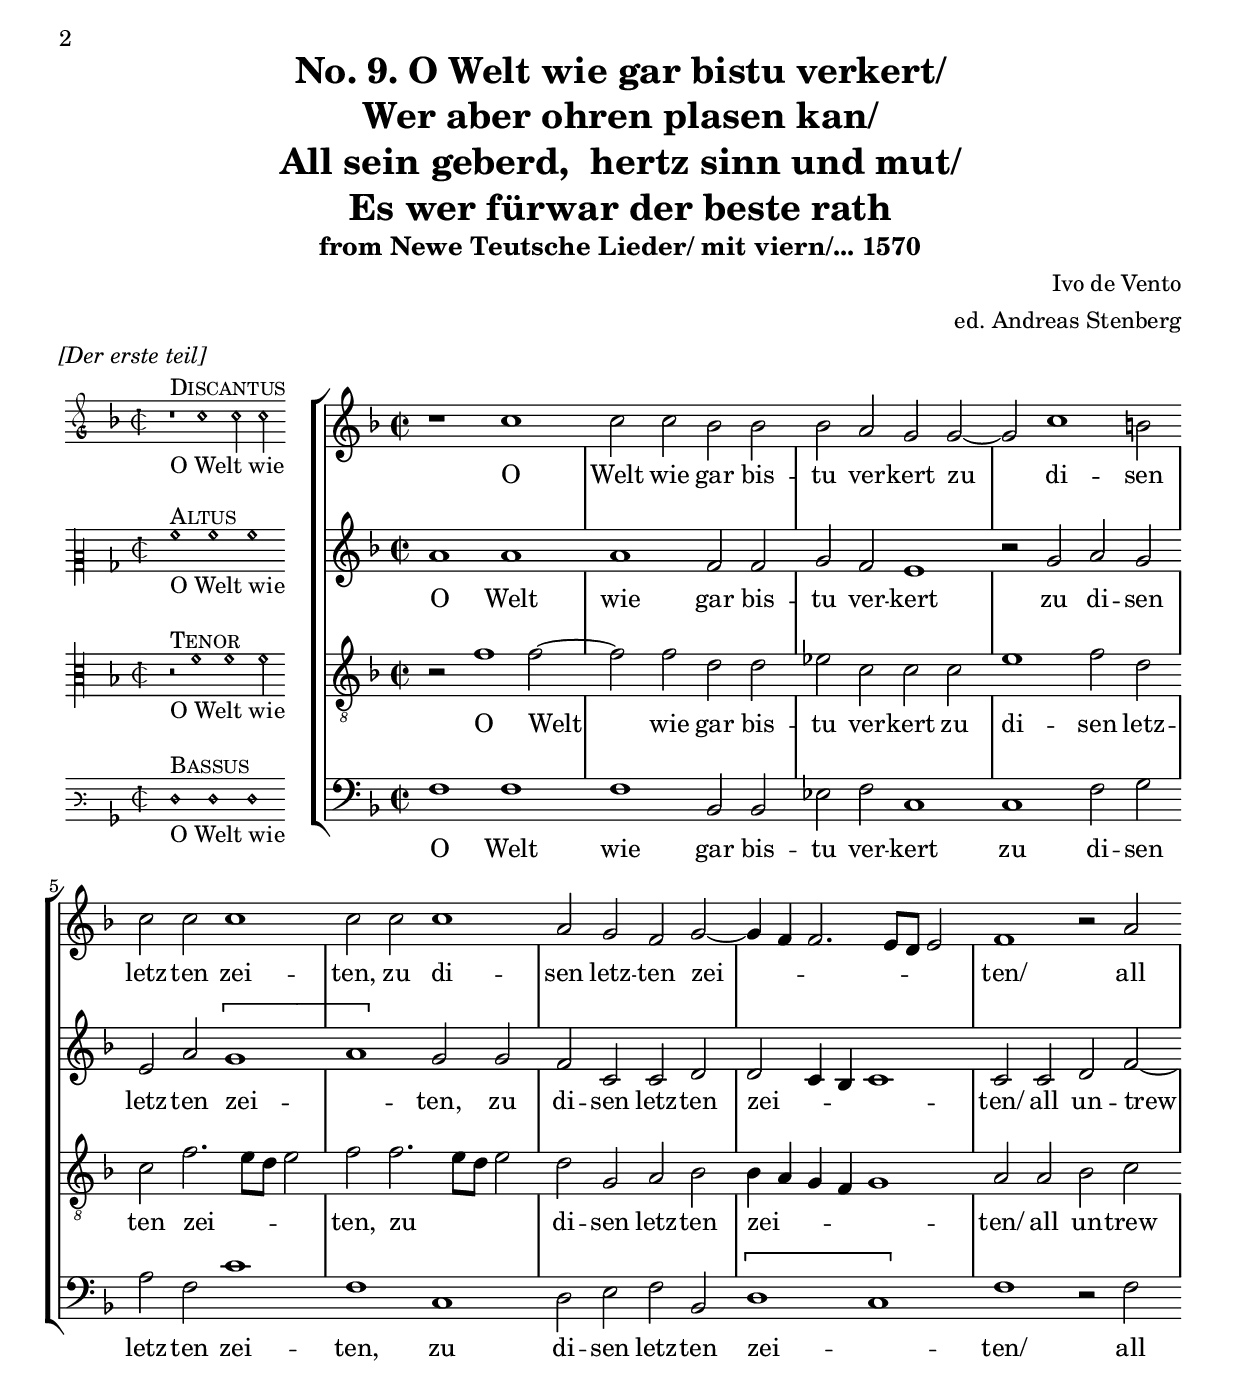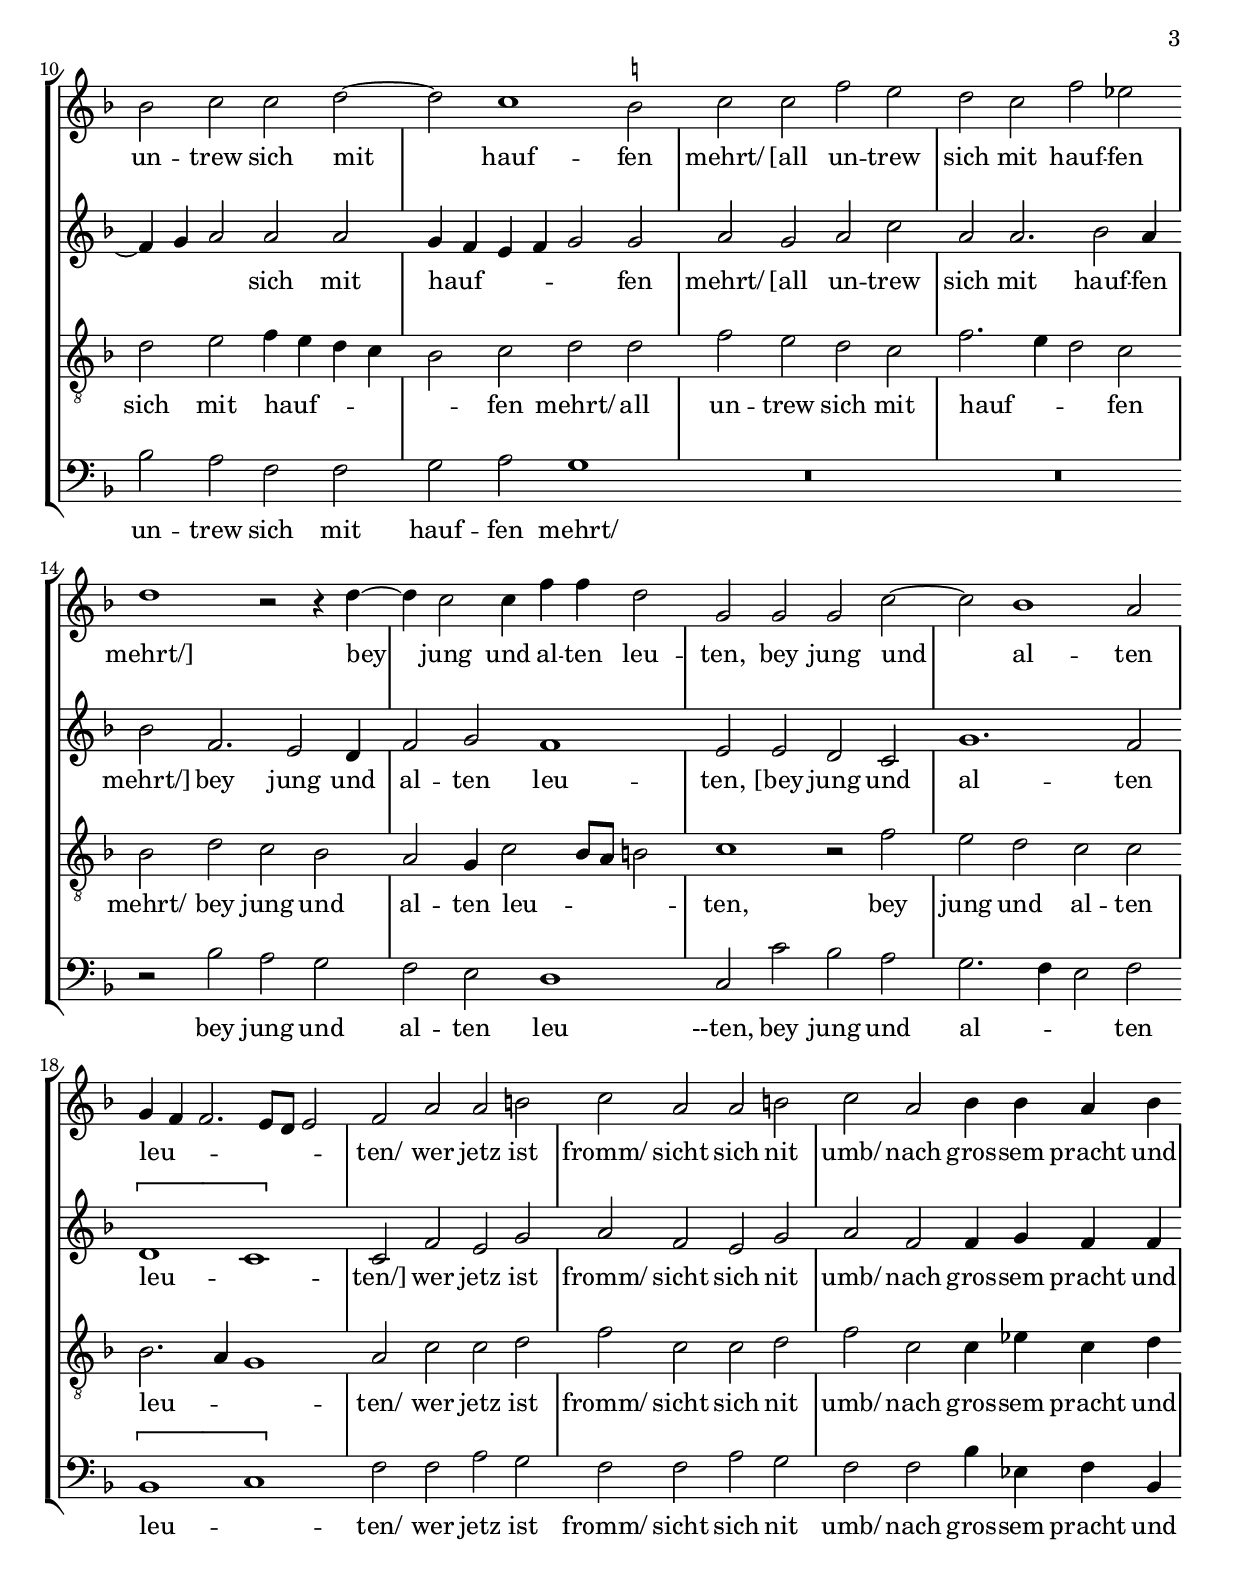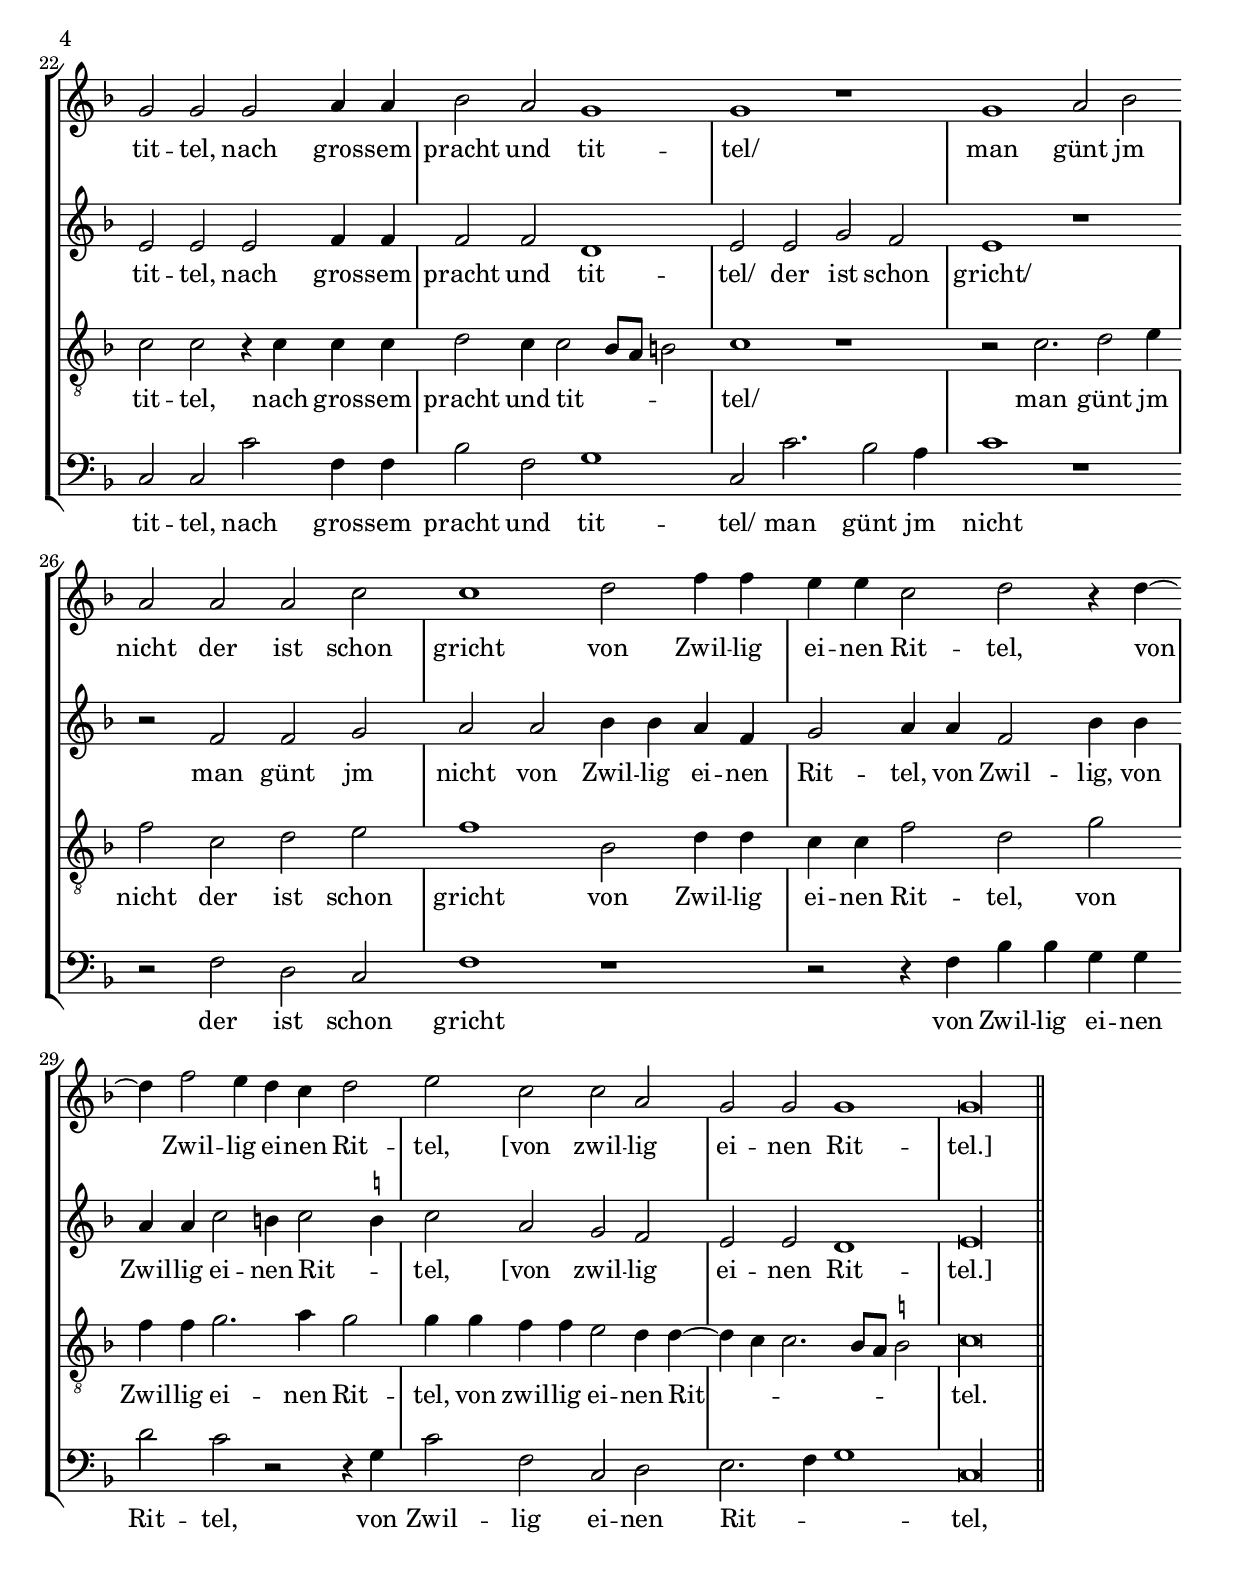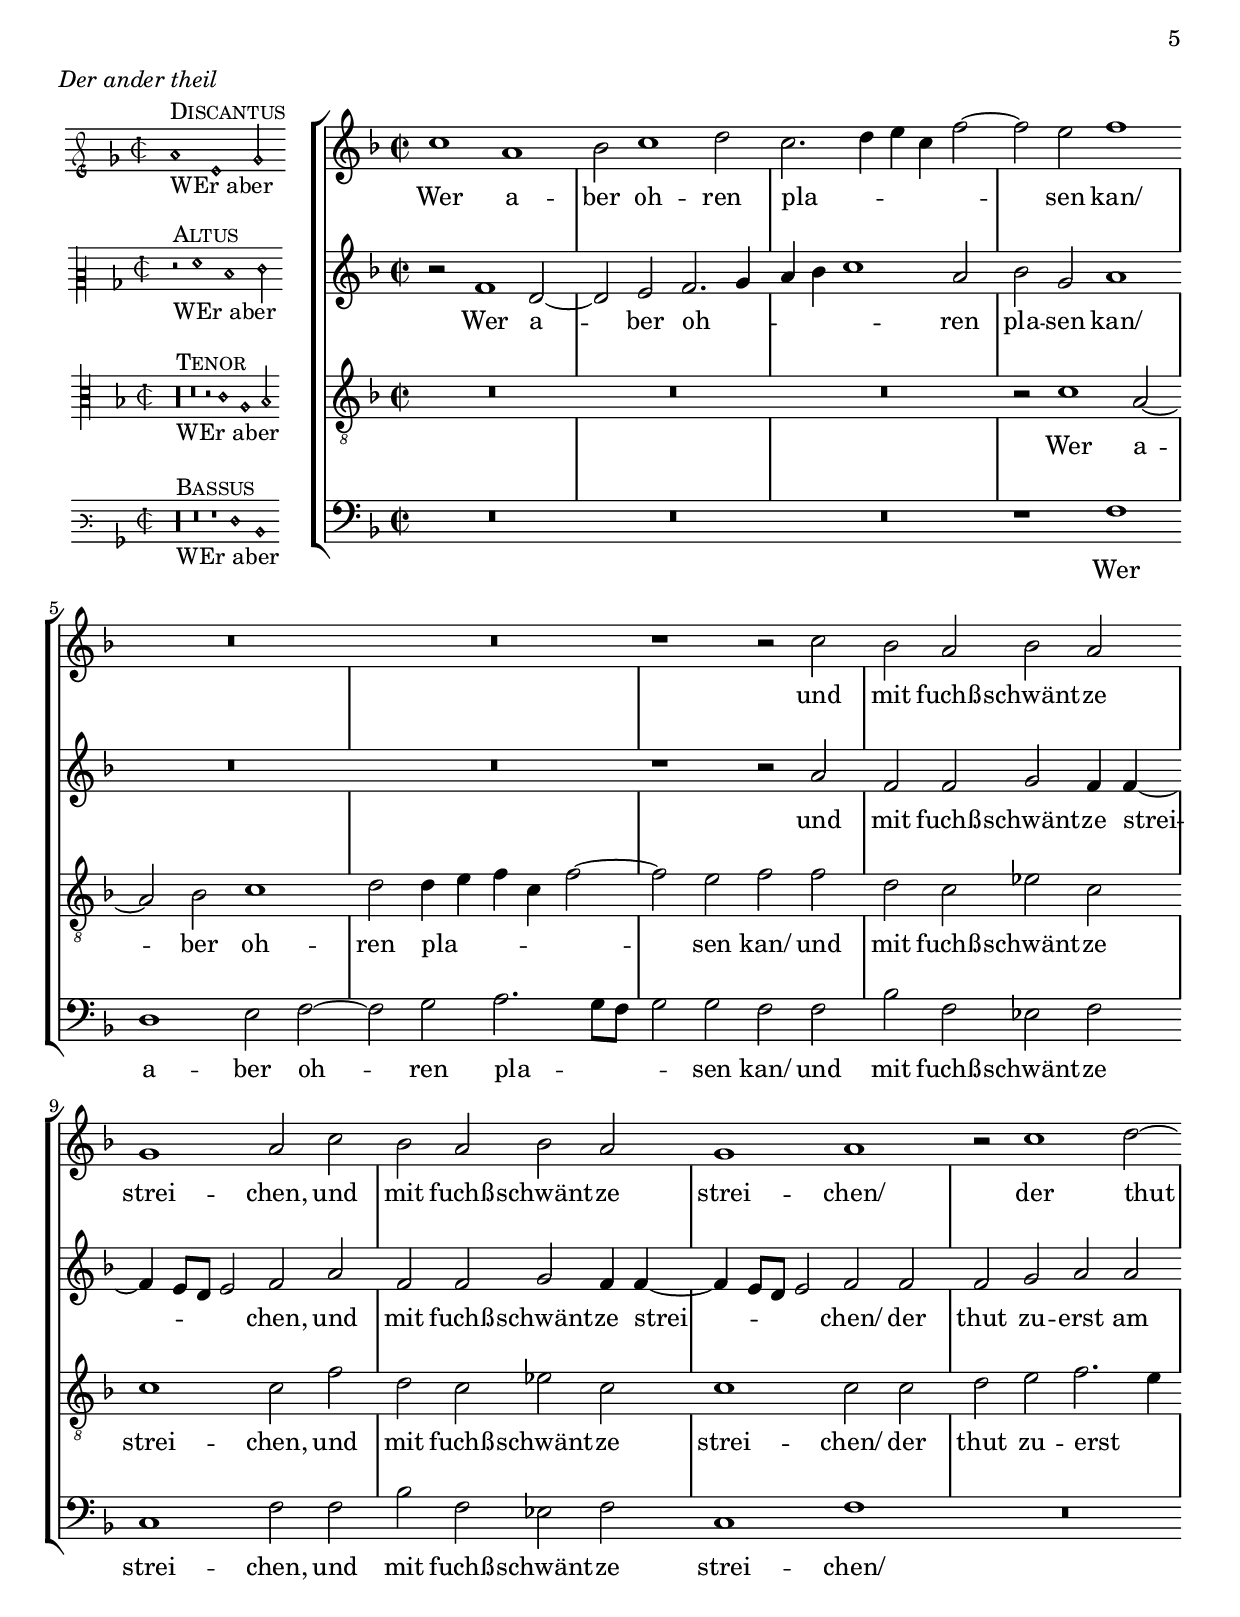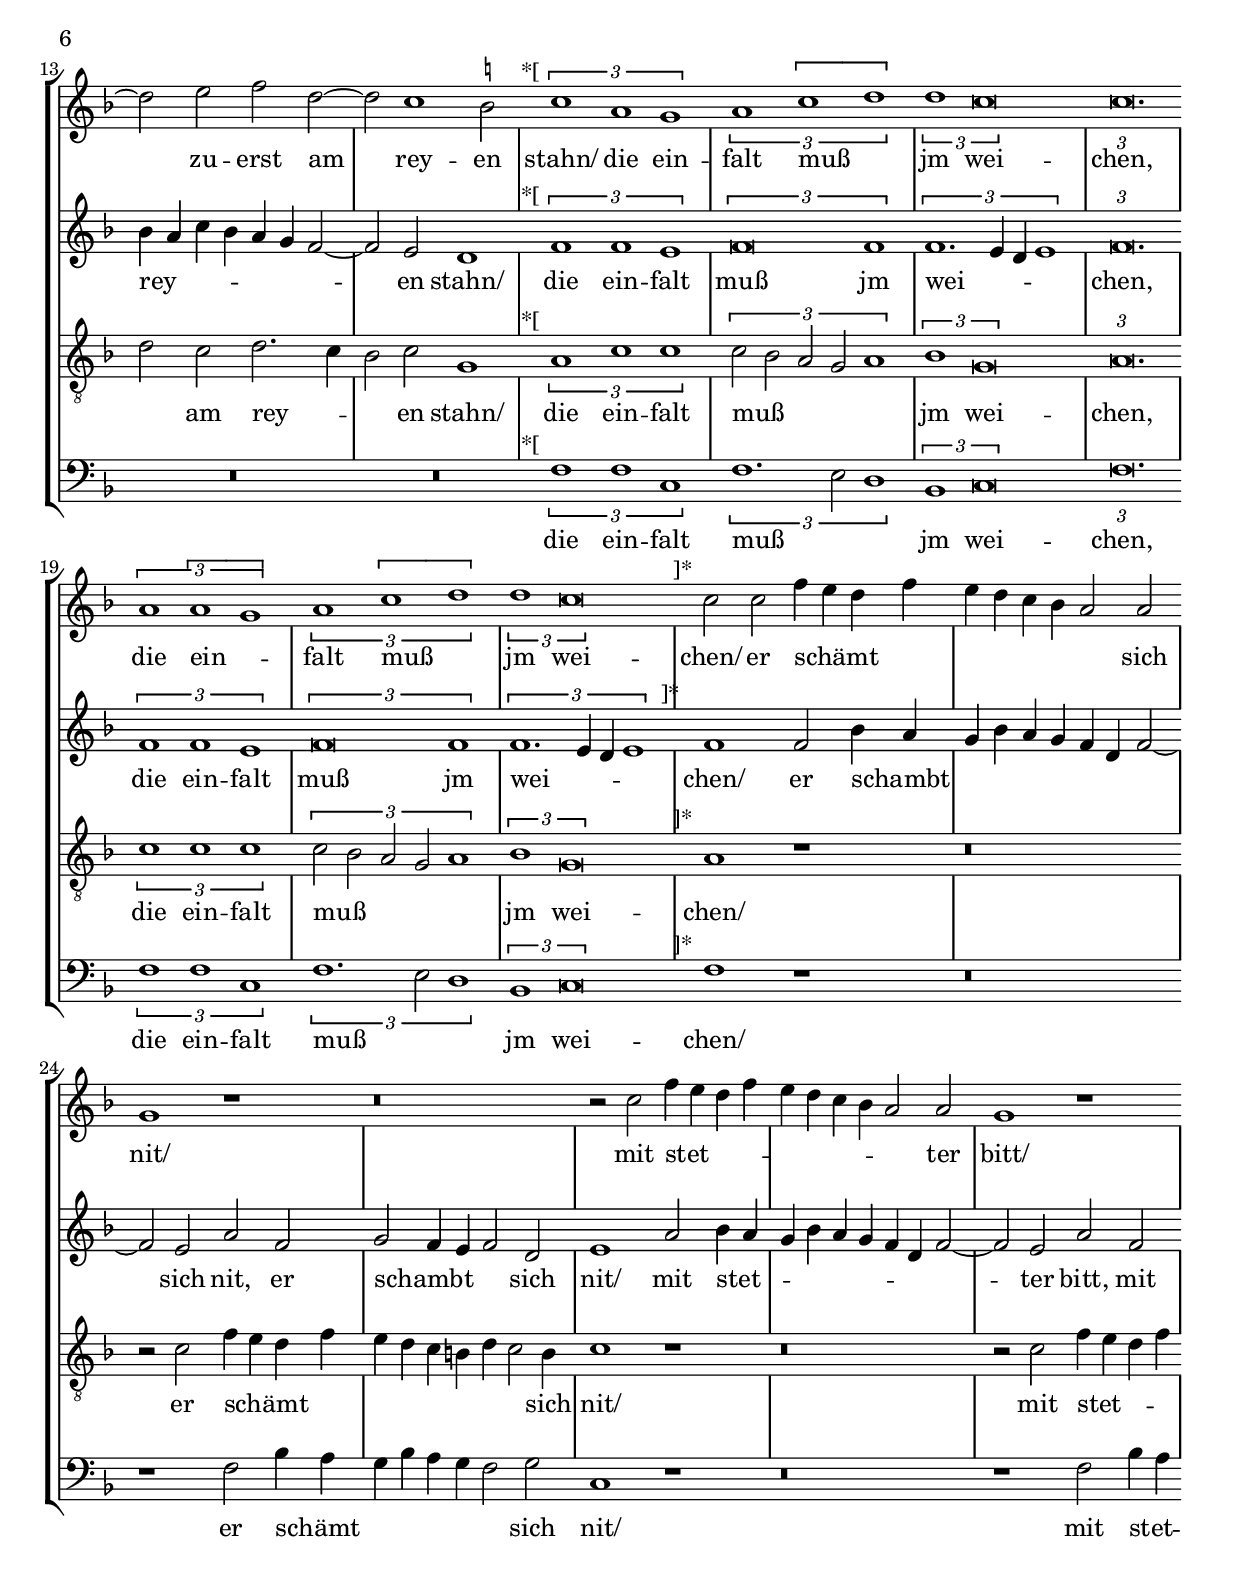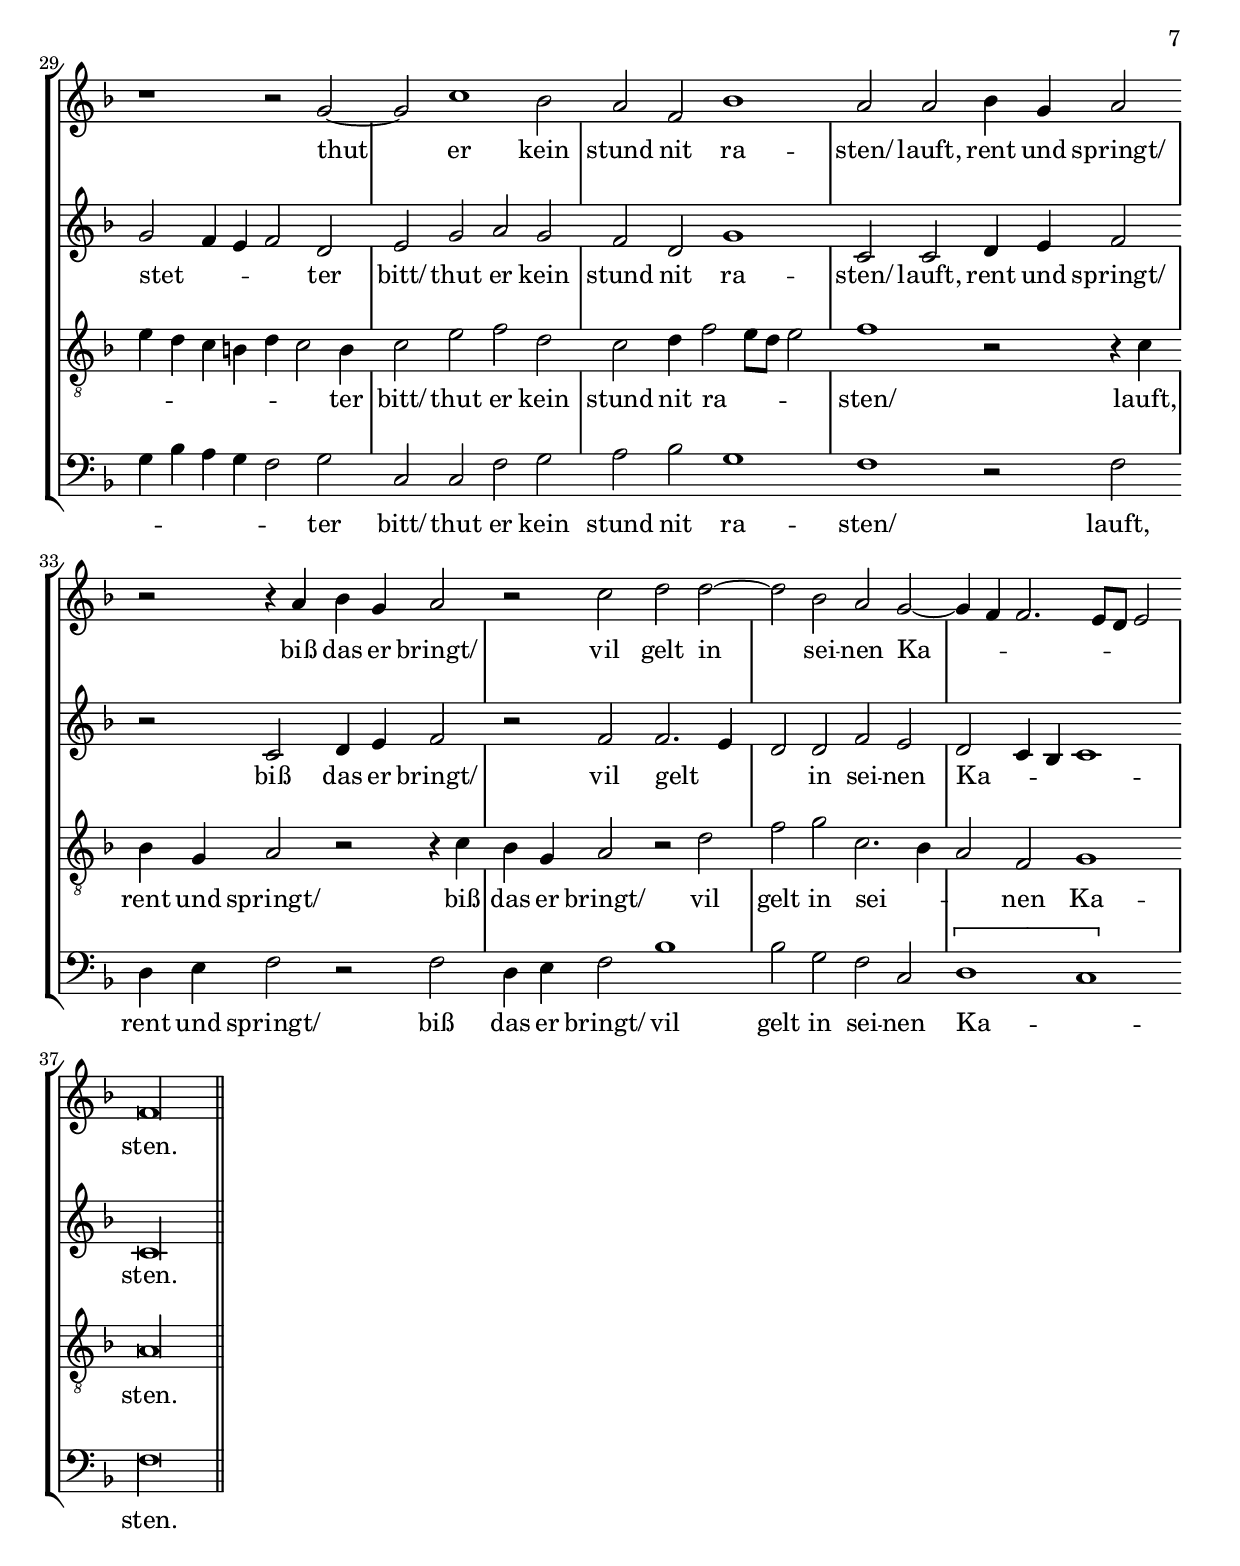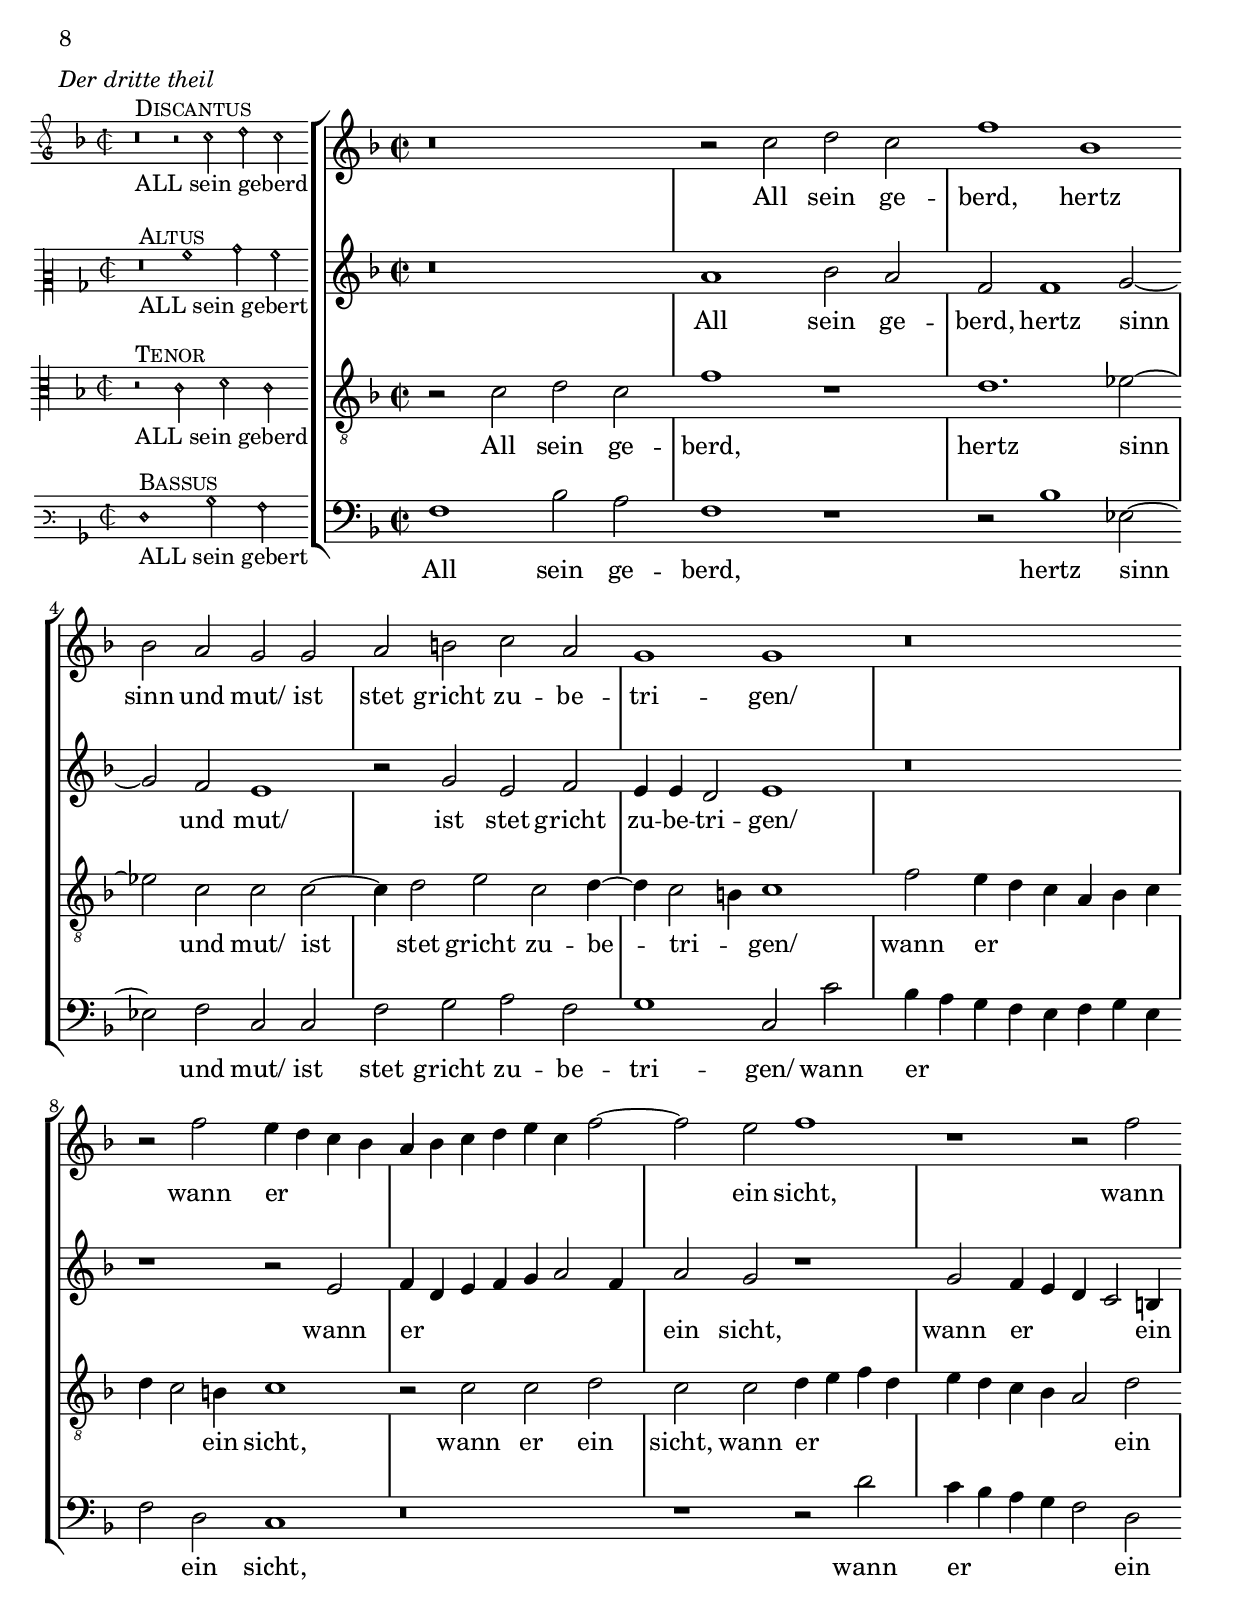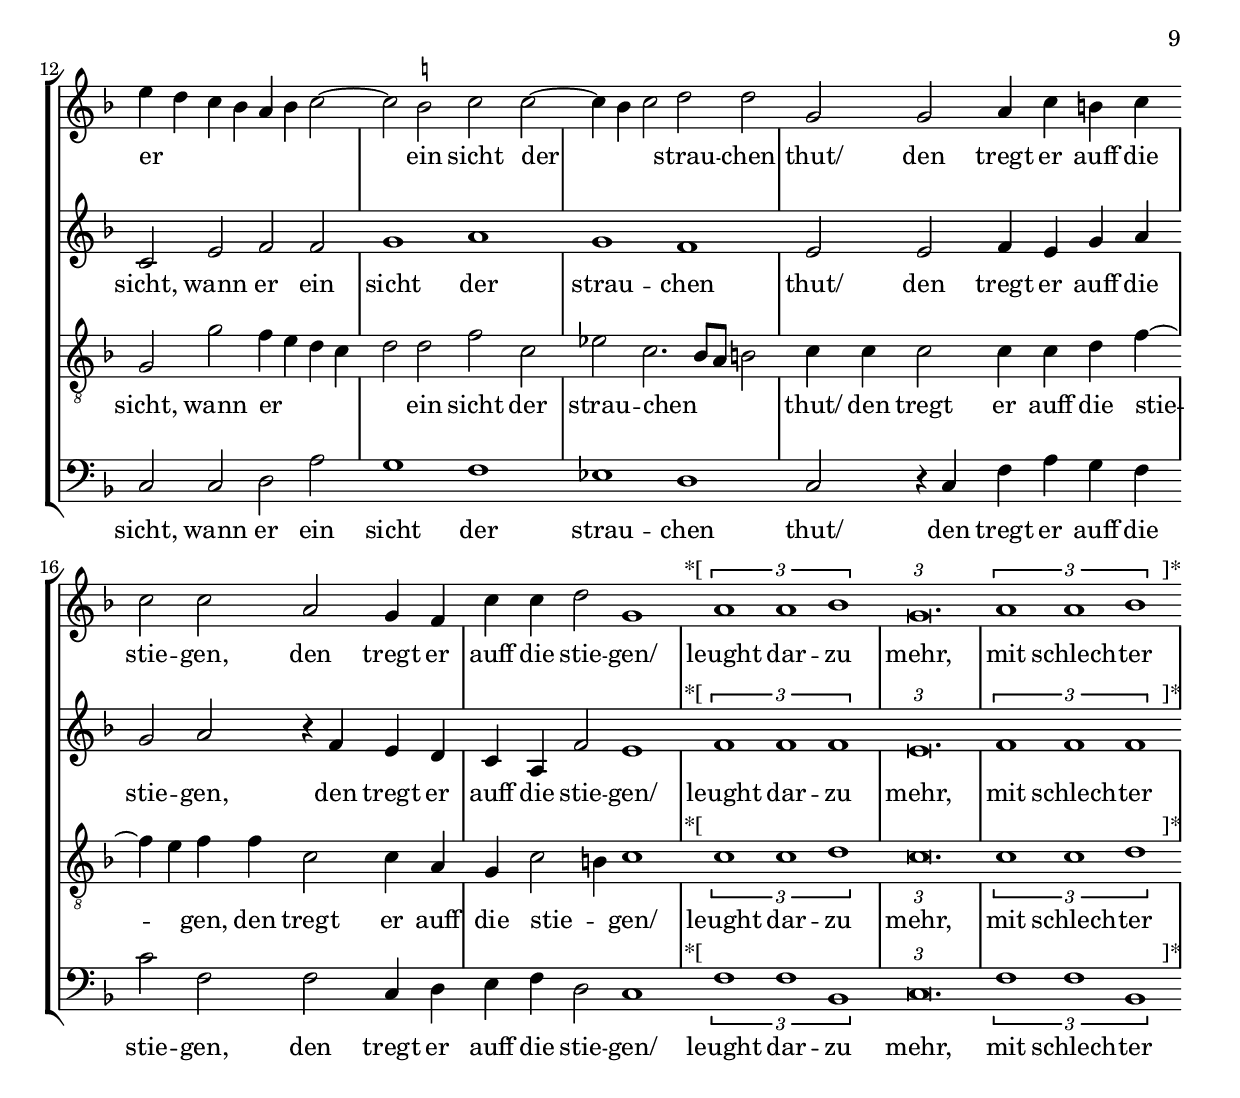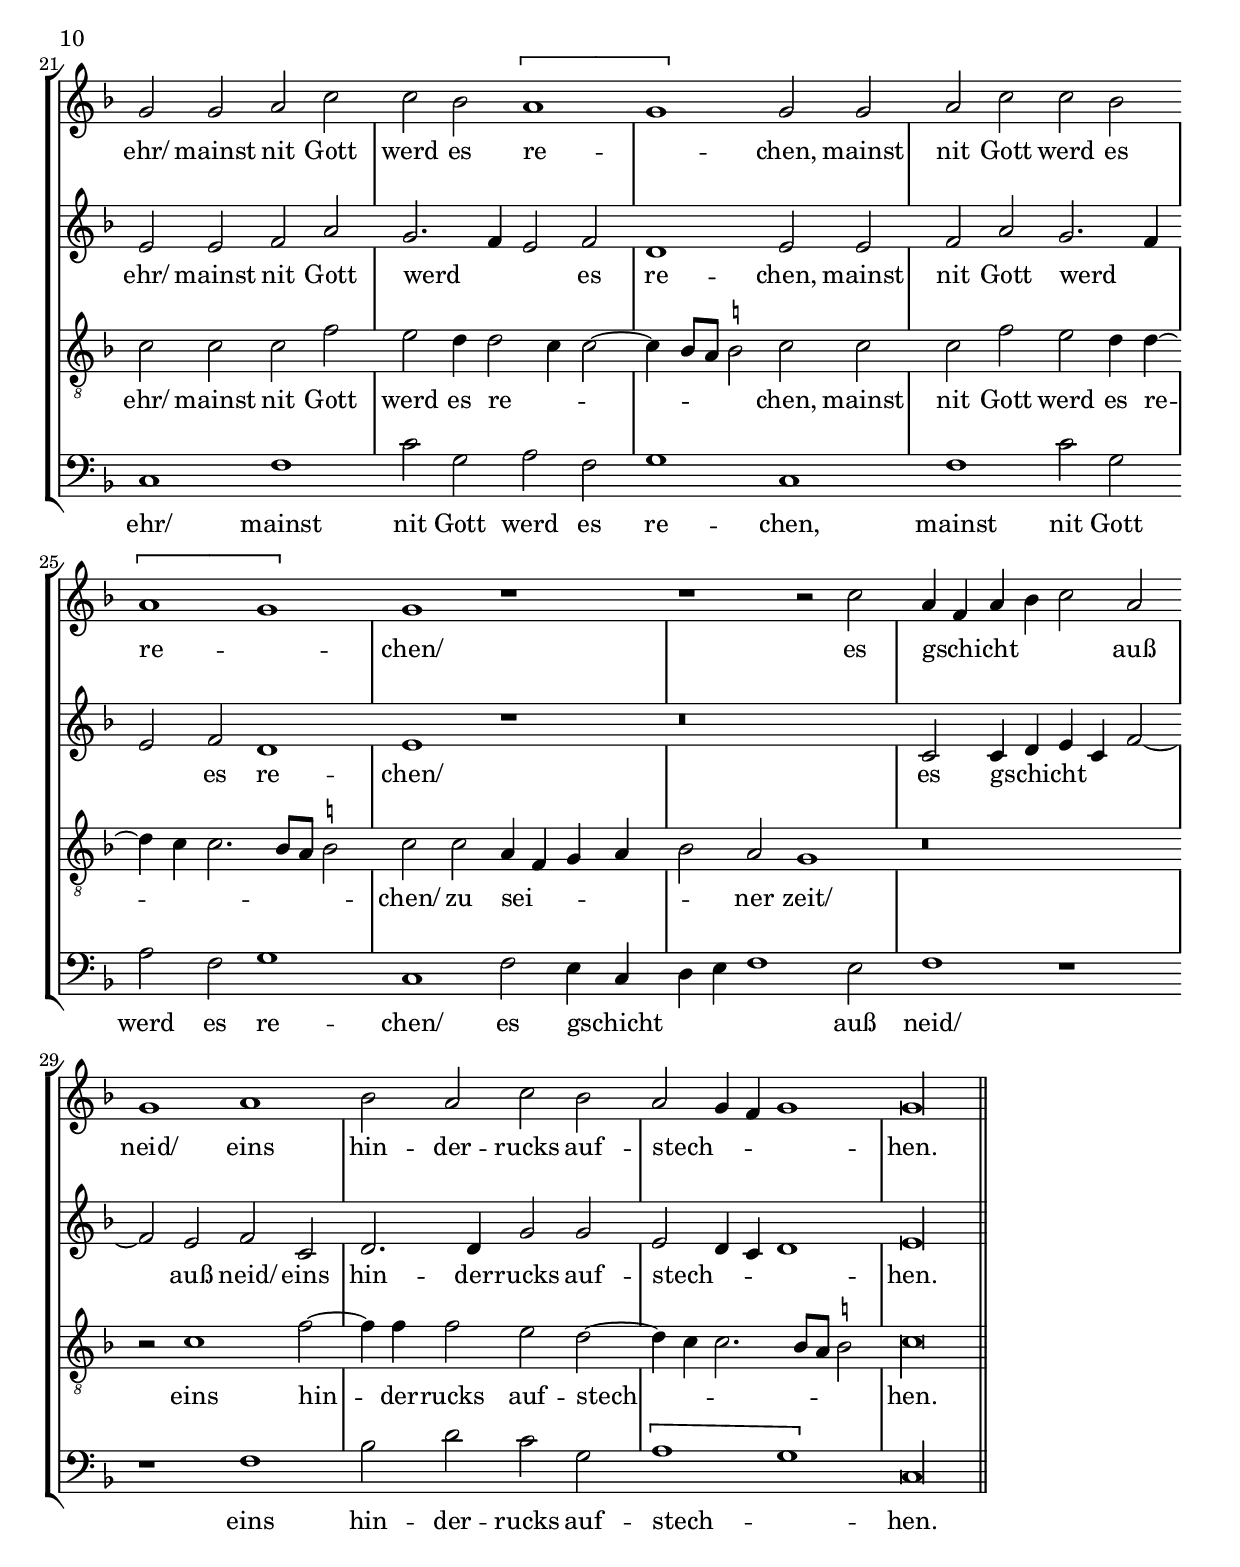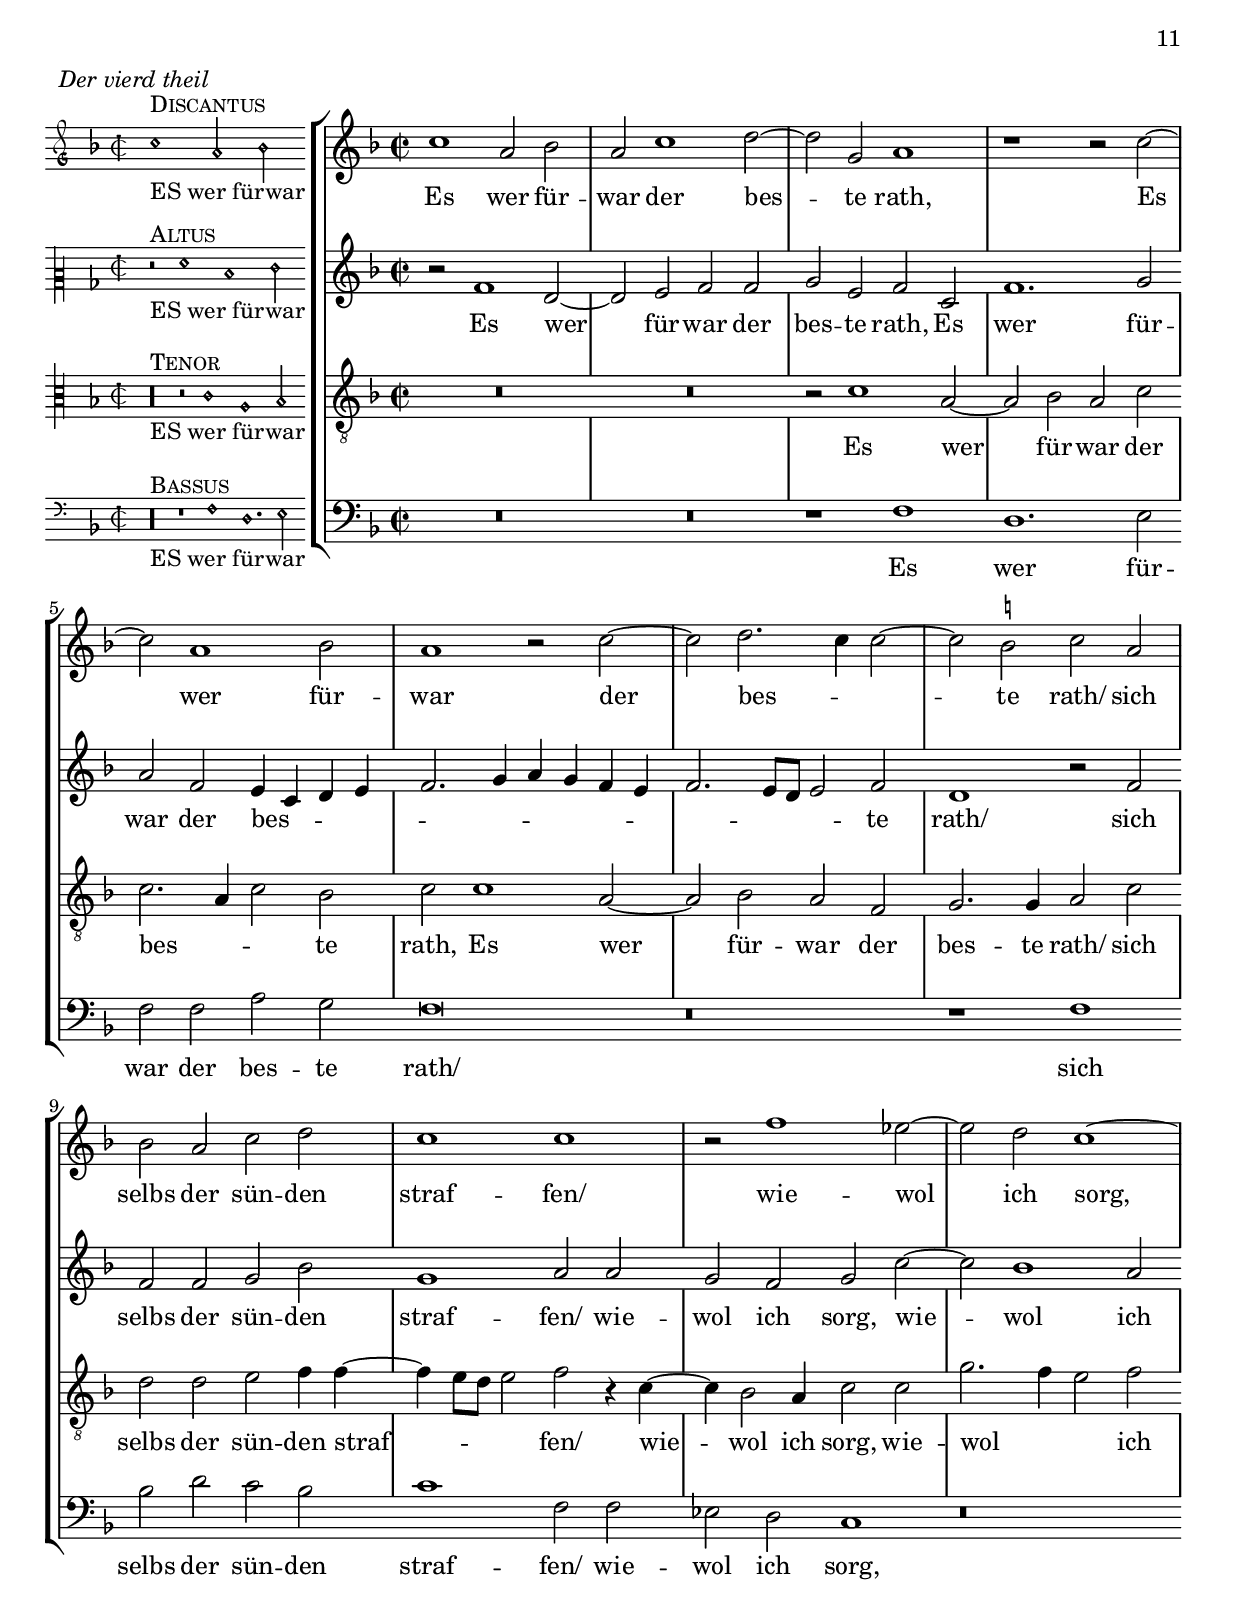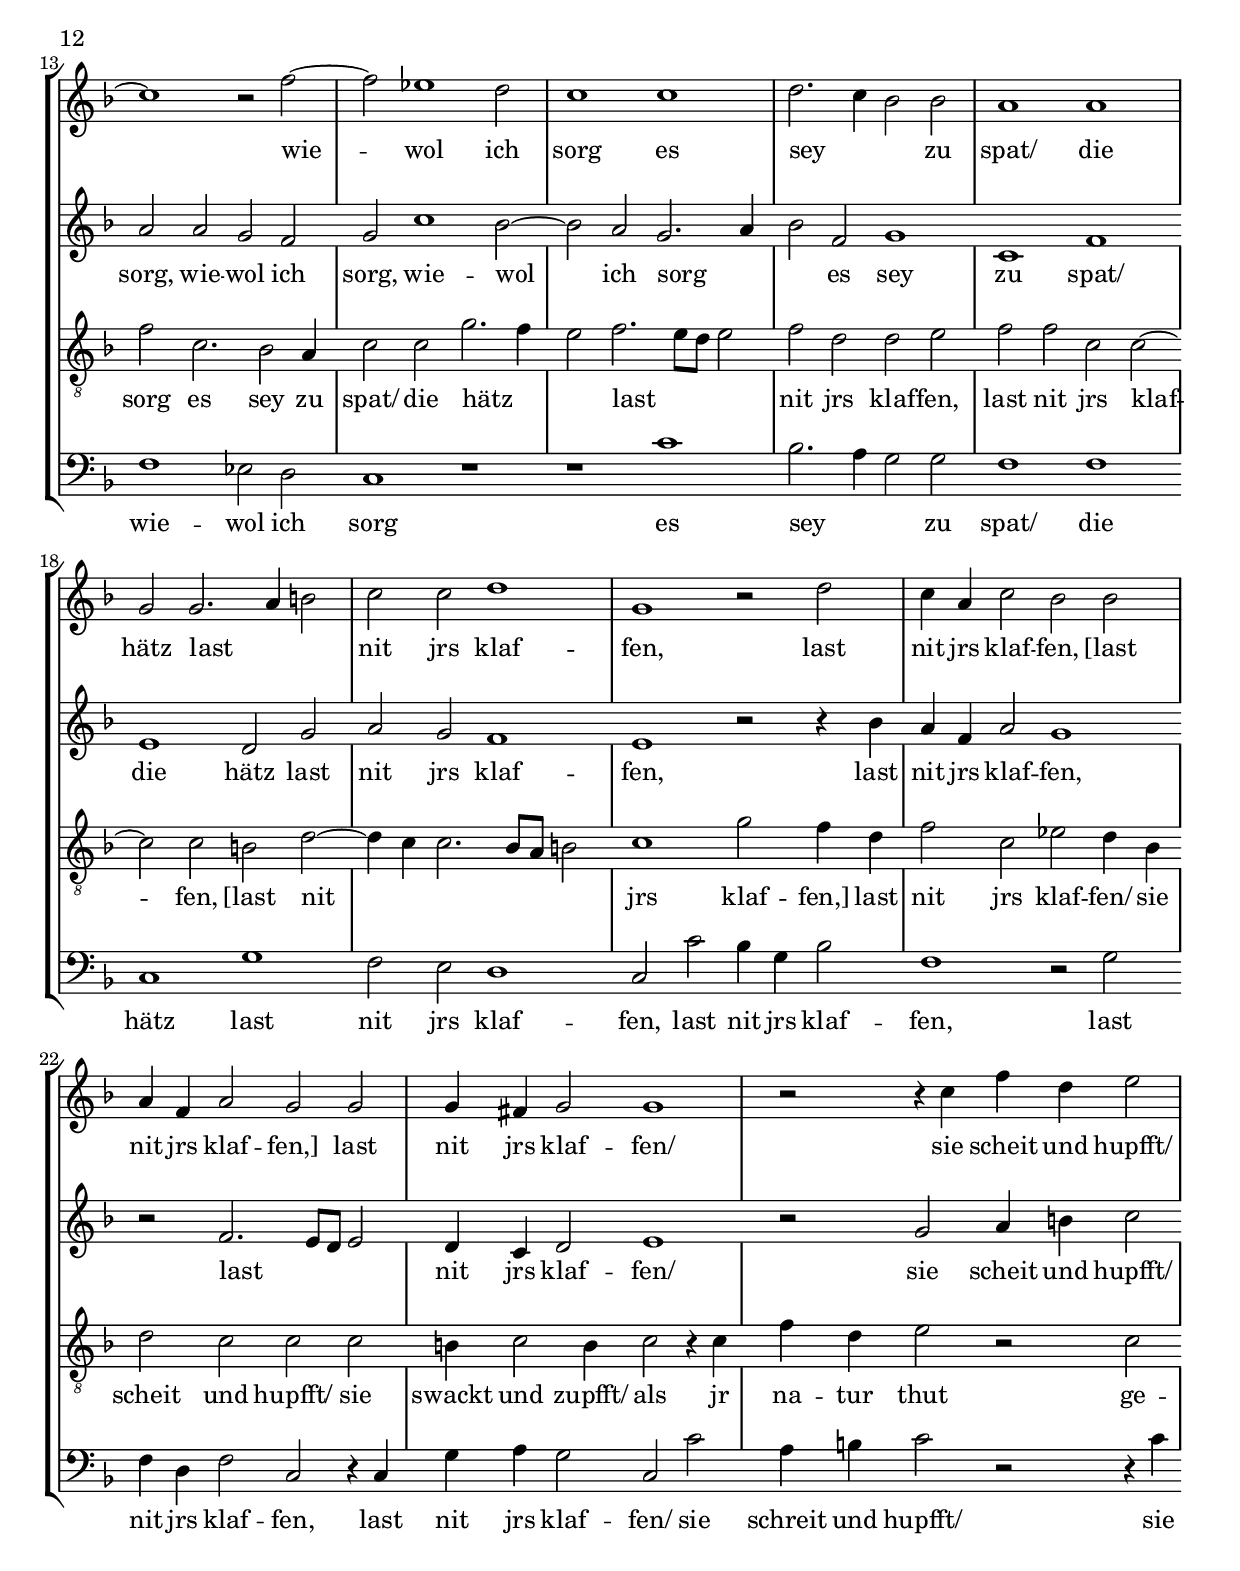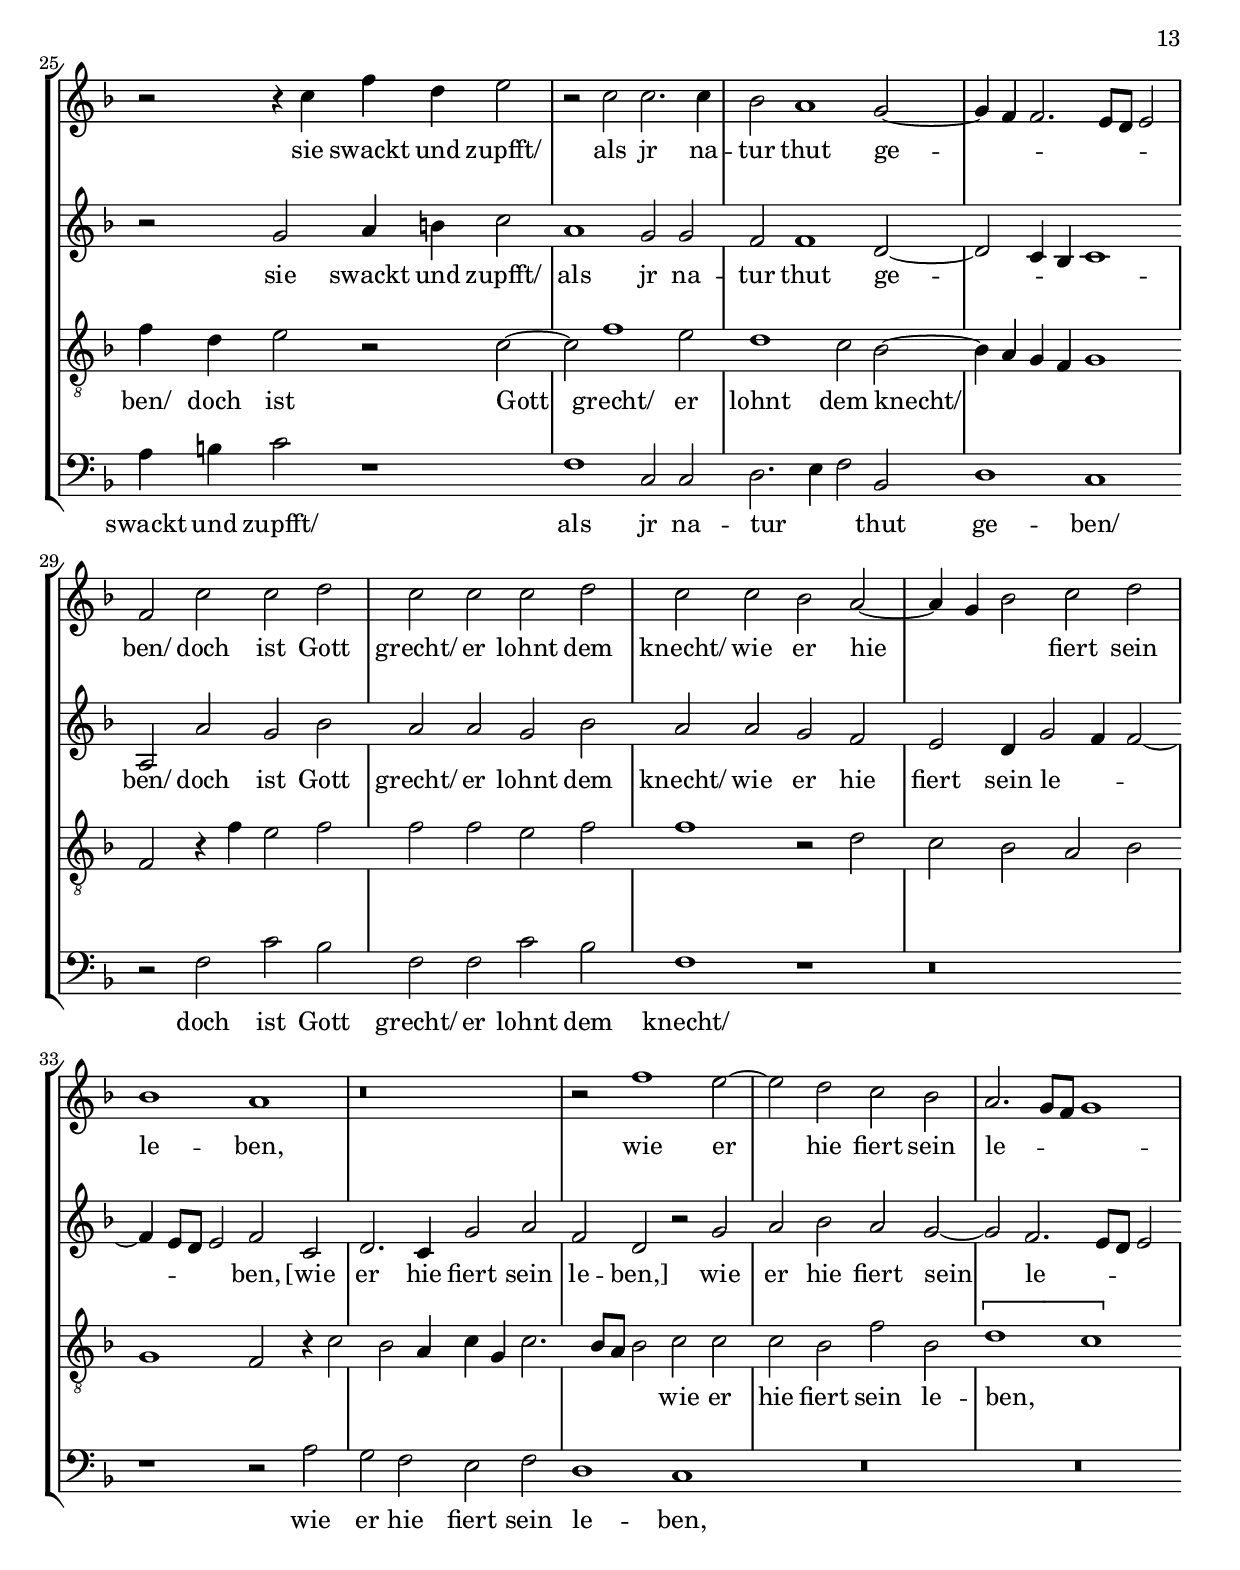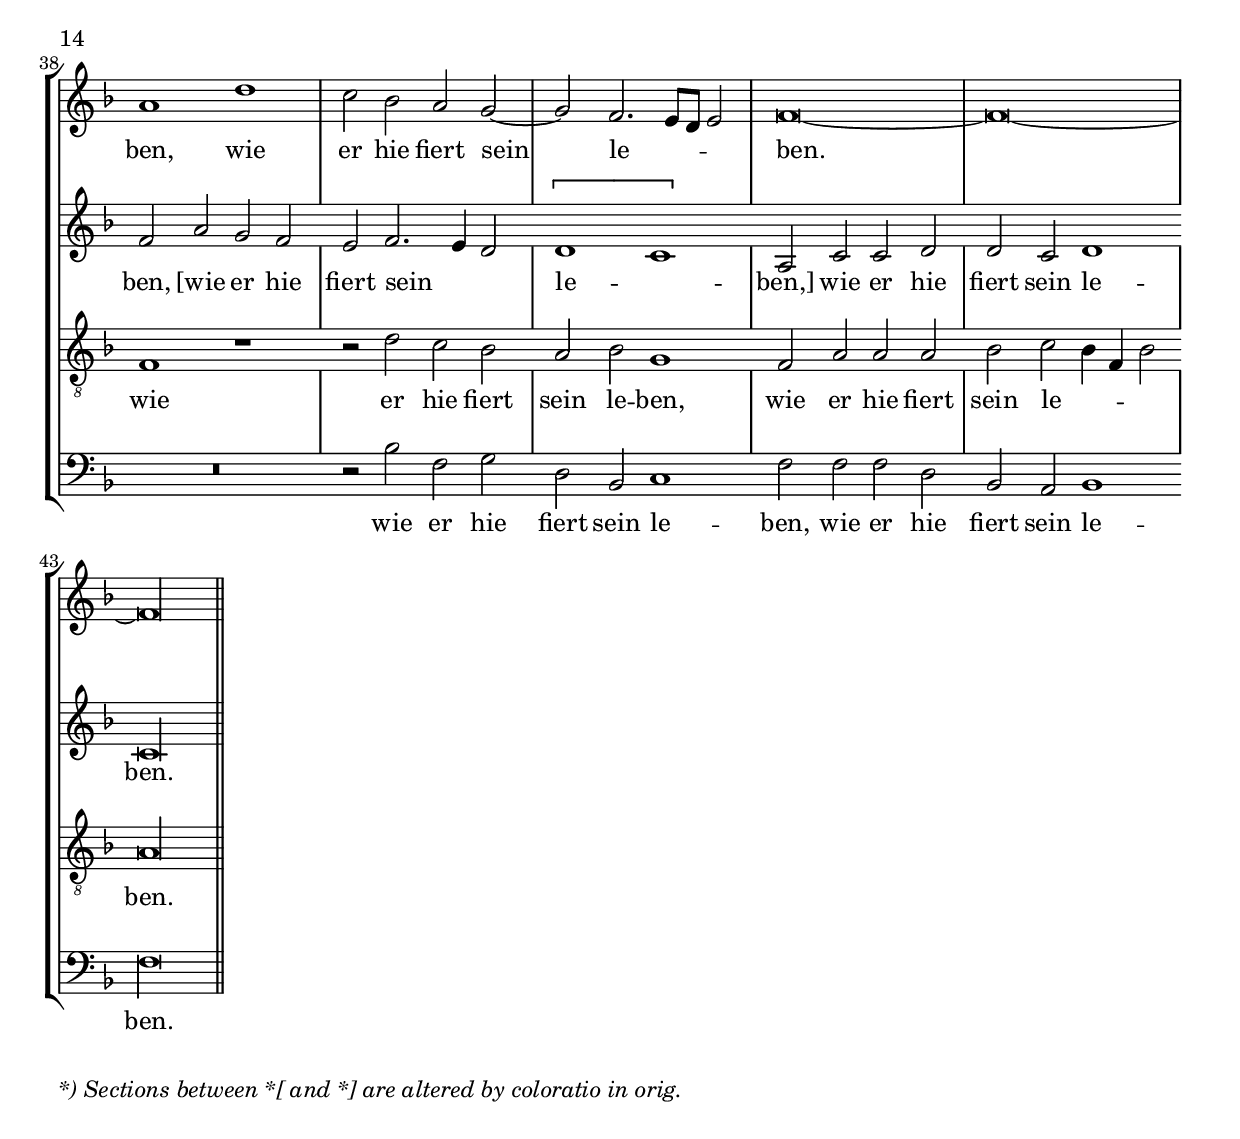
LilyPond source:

\version "2.18.0"
\include "deutsch.ly"
ficta = \once \set suggestAccidentals =##t
\header {
  title = \markup {
    \center-column {
      "No. 9. O Welt wie gar bistu verkert/"
      "Wer aber ohren plasen kan/"
      "All sein geberd,  hertz sinn und mut/"
      "Es wer fürwar der beste rath"
      \vspace #0.5
    }
  }
  subtitle = "from Newe Teutsche Lieder/ mit viern/... 1570"
  composer = "Ivo de Vento"
  arranger = "ed. Andreas Stenberg"
  poet = ""
  meter =""
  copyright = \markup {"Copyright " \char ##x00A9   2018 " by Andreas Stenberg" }
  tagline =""
}
global = {
  \key f \major
}

sopMusic = \relative c'' {

  \set Score.tempoHideNote = ##t
  \tempo 2 = 86
  \time 2/2
  \set Timing.measureLength = #(ly:make-moment 4/2)
  \override Staff.BarLine.transparent = ##t
  r1 c1
  c2 c2 b2 b2
  b2 a2 g2 g2~
  g2 c1 h2
  c2 c2 c1
  c2 c2 c1
  a2 g2						%% end of first line in orig.
  f2 g2~\melisma
  g4 f4 f2. e8 d8 e2\melismaEnd
  f1 r2 a2
  b2 c2 c2 d2~
  d2 c1 \ficta h2
  c2 c2 f2 e2
  d2 c2 f2 es2
  d1						%% end of second line
  r2 r4 d4~
  d4 c2 c4 f4 f4 d2
  g,2 g2 g2 c2~
  c2 b1 a2
  g4\melisma f4 f2. e8 d8 e2\melismaEnd
  f2 a2 a2 h2
  c2 a2						%% end of third line
  a2 h2
  c2 a2 b4 b4 a4 b4
  g2 g2 g2 a4 a4
  b2 a2 g1
  g1 r1
  g1 a2 b2
  a2 a2					%5 end of fourth line
  a2 c2
  c1 d2 f4 f4
  e4 e4 c2 d2 r4 d4~
  d4 f2 e4 d4 c4 d2
  e2 c2 c2 a2
  g2 g2 g1
  \cadenzaOn
  g\longa
  \revert Staff.BarLine.transparent
  \bar "||"
}
sopWords = \lyricmode {
  O Welt wie gar bis -- tu ver -- kert
  zu di -- sen letz -- ten zei -- ten,
  zu di -- sen letz -- ten zei -- ten/
  all un -- trew sich mit hauf -- fen mehrt/
  [all un -- trew sich mit hauf -- fen mehrt/]
  bey jung und al -- ten leu -- ten,
  bey jung und al -- ten leu -- ten/
  wer jetz ist fromm/
  sicht sich nit umb/
  nach gros -- sem pracht und tit -- tel,
  nach gros -- sem pracht und tit -- tel/
  man günt jm nicht
  der ist schon gricht
  von Zwil -- lig ei -- nen Rit -- tel,
  von Zwil -- lig ei -- nen Rit -- tel,
  [von zwil -- lig ei -- nen Rit -- tel.]
}
altoMusic = \relative c' {
  \override Staff.BarLine.transparent = ##t
  a'1 a1
  a1 f2 f2
  g2 f2 e1
  r2 g2 a2 g2
  e2 a2 \[g1\melisma
  a1\]\melismaEnd g2 g2
  f2 c2						%% end of first line in orig.
  c2 d2
  d2 \melisma c4 b4 c1\melismaEnd
  c2 c2 d2 f2~\melisma
  f4 g4 a2\melismaEnd a2 a2
  g4\melisma f4 e4 f4 g2\melismaEnd g2
  a2 g2 a2 c2
  a2 a2. b2 a4					%% end of second line
  b2 f2. e2 d4
  f2 g2 f1
  e2 e2 d2 c2
  g'1. f2
  \[d1\melisma c1\]\melismaEnd
  c2 f2 e2 g2
  a2 f2 e2 g2
  a2 f2						%% end of third line
  f4 g4 f4 f4
  e2 e2 e2 f4 f4
  f2 f2 d1
  e2 e2 g2 f2
  e1 r1
  r2 f2 f2 g2
  a2 a2 					%% end of fourth line
  b4 b4 a4 f4
  g2 a4 a4 f2 b4 b4
  a4 a4 c2 h4 c2\melisma \ficta h!4\melismaEnd
  c2 a2 g2 f2
  e2 e2 d1
  \cadenzaOn
  e\longa
  \revert Staff.BarLine.transparent
}
altoWords = \lyricmode {
  O Welt wie gar bis -- tu ver -- kert
  zu di -- sen letz -- ten zei -- ten,
  zu di -- sen letz -- ten zei -- ten/
  all un -- trew sich mit hauf -- fen mehrt/
  [all un -- trew sich mit hauf -- fen mehrt/]
  bey jung und al -- ten leu -- ten,
  [bey jung und al -- ten leu -- ten/]
  wer jetz ist fromm/
  sicht sich nit umb/
  nach gros -- sem pracht und tit -- tel,
  nach gros -- sem pracht und tit -- tel/
  der ist schon gricht/
  man günt jm nicht
  von Zwil -- lig ei -- nen Rit -- tel,
  von Zwil -- lig,
  von Zwil -- lig ei -- nen Rit -- tel,
  [von zwil -- lig ei -- nen Rit -- tel.]
}
tenorMusic = \relative c' {
  \clef "treble_8"
  \override Staff.BarLine.transparent = ##t
  r2 f1 f2~
  f2 f2 d2 d2
  es2 c2 c2 c2		%% this measure in orig is es4 c2 c2 c2
  e1 f2 d2
  c2 f2.\melisma e8 d8 e2\melismaEnd				%% end of first ine in orig.
  f2 f2.\melisma e8 d8 e2\melismaEnd
  d2 g,2 a2 b2
  b4\melisma a4 g4 f4 g1\melismaEnd
  a2 a2 b2 c2
  d2 e2							%% end of secoond line
  f4\melisma e4 d4 c4
  b2\melismaEnd c2 d2 d2
  f2 e2 d2 c2
  f2.\melisma e4 d2\melismaEnd c2
  b2 d2 c2 b2							%% end of third line
  a2 g4 c2\melisma b8 a8 h2\melismaEnd
  c1 r2 f2
  e2 d2 c2 c2
  b2.\melisma a4 g1\melismaEnd
  a2 c2 c2 d2
  f2 c2							%% end of fourth line
  c2 d2
  f2 c2 c4 es4 c4 d4
  c2 c2 r4 c4 c4 c4
  d2 c4 c2\melisma b8 a8 h2\melismaEnd
  c1								%% end of fifth line and first page.
  r1
  r2 c2. d2 e4
  f2 c2 d2 e2
  f1 b,2 d4 d4
  c4 c4 f2 d2 g2
  f4 f4							%% end of sixth line (first on second page)
  g2. a4 g2
  g4 g4 f4 f4 e2 d4 d4~\melisma
  d4 c4 c2. b8 a8 \ficta h2\melismaEnd
  \cadenzaOn
  c\longa
  \revert Staff.BarLine.transparent
}
tenorWords = \lyricmode {
  O Welt wie gar bis -- tu ver -- kert
  zu di -- sen letz -- ten zei -- ten,
  zu di -- sen letz -- ten zei -- ten/
  all un -- trew sich mit hauf -- fen mehrt/
  all un -- trew sich mit hauf -- fen mehrt/
  bey jung und al -- ten leu -- ten,
  bey jung und al -- ten leu -- ten/
  wer jetz ist fromm/
  sicht sich nit umb/
  nach gros -- sem pracht und tit -- tel,
  nach gros -- sem pracht und tit -- tel/
  man günt jm nicht
  der ist schon gricht
  von Zwil -- lig ei -- nen Rit -- tel,
  von Zwil -- lig ei -- nen Rit -- tel,
  von zwil -- lig ei -- nen Rit -- tel.
}
bassMusic = \relative c {
  \override Staff.BarLine.transparent = ##t
  f1 f1
  f1 b,2 b2
  es2 f2 c1
  c1 f2 g2
  a2 f2 c'1
  f,1								%% end of first line in orig.
  c1
  d2 e2 f2 b,2
  \[d1\melisma c1\]\melismaEnd
  f1 r2 f2
  b2 a2 f2 f2
  g2 a2 g1
  R\breve*2
  r2 b2 a2 g2
  f2 e2								%% end of second line
  d1
  c2 c'2 b2 a2
  g2.\melisma f4 e2\melismaEnd f2
  \[b,1\melisma c1\]\melismaEnd
  f2 f2 a2 g2
  f2 f2 a2 g2
  f2 f2								%% end of third line
  b4 es,4 f4 b,4
  c2 c2  c'2 f,4 f4
  b2 f2 g1
  c,2 c'2. b2 a4
  c1 r1
  r2 f,2							%5 end of fourth line
  d2 c2
  f1 r1
  r2 r4 f4 b4 b4 g4 g4
  d'2 c2 r2 r4 g4
  c2 f,2 c2 d2
  e2.\melisma f4 g1\melismaEnd
  \cadenzaOn
  c,\longa
  \revert Staff.BarLine.transparent
}
bassWords = \lyricmode {
  O Welt wie gar bis -- tu ver -- kert
  zu di -- sen letz -- ten zei -- ten,
  zu di -- sen letz -- ten zei -- ten/
  all un -- trew sich mit hauf -- fen mehrt/
  bey jung und al -- ten leu --ten,
  bey jung und al -- ten leu -- ten/
  wer jetz ist fromm/
  sicht sich nit umb/
  nach gros -- sem pracht und tit -- tel,
  nach gros -- sem pracht und tit -- tel/
  man günt jm nicht
  der ist schon gricht
  von Zwil -- lig ei -- nen Rit -- tel,
  von Zwil -- lig ei -- nen Rit -- tel,
  [von zwil -- lig ei -- nen Rit -- tel.]
}
incipitDiscantus = \markup {
  \score {
    {
      %      \set Staff.instrumentName = #"Tenor "
      \override NoteHead.style = #'neomensural
      \override Rest.style = #'neomensural
      \override Staff.TimeSignature.style = #'mensural
      \cadenzaOn
      \clef "petrucci-g"
      \key f \major
      \time 2/2

      r1 ^\markup { \smallCaps"Discantus"} _"O Welt wie"
      c''1 c''2 c''2
    }
    \layout {
      \context {
        \Voice
        \remove "Ligature_bracket_engraver"
        \consists "Mensural_ligature_engraver"
      }
      line-width = 4.5\cm
    }
  }
}


incipitAltus = \markup {
  \score {
    {
      %      \set Staff.instrumentName = #"Tenor "
      \override NoteHead.style = #'neomensural
      \override Rest.style = #'neomensural
      \override Staff.TimeSignature.style = #'mensural
      \cadenzaOn
      \clef "petrucci-c2"
      \key f \major
      \time 2/2
      a'1^\markup \smallCaps"Altus"_"O Welt wie"
      a'1 a'1
    }
    \layout {
      \context {
        \Voice
        \remove "Ligature_bracket_engraver"
        \consists "Mensural_ligature_engraver"
      }
      line-width = 4.5\cm
    }
  }
}


incipitTenor = \markup {
  \score {
    {
      %      \set Staff.instrumentName = #"Tenor "
      \override NoteHead.style = #'neomensural
      \override Rest.style = #'neomensural
      \override Staff.TimeSignature.style = #'mensural
      \cadenzaOn
      \clef "petrucci-c3"
      \key f \major
      \time 2/2
      r2^\markup \smallCaps"Tenor" _"O Welt wie"
      f'1 f'1 f'2
    }
    \layout {
      \context {
        \Voice
        \remove "Ligature_bracket_engraver"
        \consists "Mensural_ligature_engraver"
      }
      line-width = 5.0\cm
    }
  }
}
#(append! supported-clefs '(("mensural-f3" . ("clefs.mensural.f" 0 0))))

incipitBassus = \markup {
  \score {
    {
      %      \set Staff.instrumentName = #"Tenor "
      \override NoteHead.style = #'neomensural
      \override Rest.style = #'neomensural
      \override Staff.TimeSignature.style = #'mensural
      \cadenzaOn
      \clef "mensural-f3"
      \key f \major
      \time 2/2
      f1^\markup \smallCaps"Bassus"_"O Welt wie"
      f1 f1
    }
    \layout {
      \context {
        \Voice
        \remove "Ligature_bracket_engraver"
        \consists "Mensural_ligature_engraver"
      }
      line-width = 4.5\cm
    }
  }
}


\score {
  <<
    \new StaffGroup \with {
      \override VerticalAxisGroup.staff-staff-spacing = #'((basic-distance . 12))
    } <<
      \new Staff = treble <<
        \set Staff.instrumentName = \incipitDiscantus
        \new Voice = "sopranos" {
          \set  Staff.midiInstrument ="choir aahs"
          %	\voiceOne
          << \global \sopMusic >>
        }
      >>
      \new Lyrics = sopranos { s1 }

      \new Staff = "medius" <<
        \set Staff.instrumentName = \incipitAltus

        \new Voice = "altos" {
          %	\voiceTwo
          \set  Staff.midiInstrument ="choir aahs"
          << \global \altoMusic >>
        }
      >>

      \new Lyrics = "altos" { s1 }
      \new Staff = tenors <<
        \set Staff.instrumentName = \incipitTenor

        \clef "treble"
        \new Voice = "tenors" {
          \set  Staff.midiInstrument ="choir aahs"
          %	\voiceOne
          << \global \tenorMusic >>
        }
      >>
      \new Lyrics = "tenors" { s1 }

      \new Staff ="basses" {
        \set Staff.instrumentName = \incipitBassus

        \new Voice = "basses" {
          \set  Staff.midiInstrument ="choir aahs"
          \clef "bass"
          %	\voiceTwo
          << \global \bassMusic >>
        }
      }
    >>
    \new Lyrics = basses { s1 }

    \context Lyrics = sopranos \lyricsto sopranos \sopWords
    \context Lyrics = altos \lyricsto altos \altoWords
    \context Lyrics = tenors \lyricsto tenors \tenorWords
    \context Lyrics = basses \lyricsto basses \bassWords
  >>
  \layout {
    \context {
      \Score
      % no bars in staves
      %      \override BarLine.transparent = ##t

    }
    % the next three instructions keep the lyrics between the bar lines
    \context {
      \Lyrics
      \consists "Bar_engraver"
      \override BarLine.transparent = ##t
    }
    \context {
      \StaffGroup
      \consists "Separating_line_group_engraver"
    }
    \context {
      \Voice
      % no slurs
      \override Slur.transparent = ##t
      % Comment in the below "\remove" command to allow line
      % breaking also at those barlines where a note overlaps
      % into the next bar.  The command is commented out in this
      % short example score, but especially for large scores, you
      % will typically yield better line breaking and thus improve
      % overall spacing if you comment in the following command.
      %\remove "Forbid_line_break_engraver"
    }
    indent = 4.5\cm
  }
  \header {
    piece = \markup \column { 
      \italic "[Der erste teil]" 
      \vspace #0.5
    }
    breakbefore = ##t
  }

}

%% second part
globalIIl = {
  \key f \major
}

sopMusicII = \relative c'' {

  \set Score.tempoHideNote = ##t
  \tempo 2 = 86
  \time 2/2
  \set Timing.measureLength = #(ly:make-moment 4/2)
  \override Staff.BarLine.transparent = ##t
  c1 a1
  b2 c1 d2
  c2.\melisma d4 e4 c4 f2~
  f2\melismaEnd e2 f1
  R\breve*2
  r1 r2 c2
  b2 a2						%% end of first line in orig.
  b2 a2
  g1 a2 c2
  b2 a2 b2 a2
  g1 a1
  r2 c1 d2~
  d2 e2 f2 d2~
  d2 c1 \ficta h2
  \tempo 1 = 86
  \tuplet 3/2 { c1^\markup { \halign #2.2 "*[" } a1 g1 }			%% end of second line
  \tuplet 3/2 { a \[c1\melisma d1\]\melismaEnd }
  \tuplet 3/2 { d1 c\breve }
  \tuplet 3/2 {  c\breve. }
  \tuplet 3/2 { a1 \[a1\melisma g1\]\melismaEnd }
  \tuplet 3/2 { a1 \[c1\melisma d1\]\melismaEnd }
  \tuplet 3/2 { d1 c\breve^\markup { \halign #-13 "]*" } }
  \tempo 2 = 86
  c2 c2 f4\melisma e4 d4 f4
  e4 d4 c4 b4 					%% end of third line
  a2\melismaEnd a2
  g1 r1
  r\breve
  r2 c2 f4\melisma e4 d4 f4
  e4 d4 c4 b4 a2\melismaEnd a2
  g1 r1
  r1 r2 g2~
  g2 c1 b2
  a2 f2 b1					%5 end of fourth line
  a2 a2 b4 g4 a2
  r2 r4 a4 b4 g4 a2
  r2 c2 d2 d2~
  d2 b2 a2 g2~\melisma
  g4 f4 f2. e8 d8 e2\melismaEnd
  \cadenzaOn
  f\longa
  \revert Staff.BarLine.transparent
  \bar "||"
}
sopWordsII = \lyricmode {
  Wer a -- ber oh -- ren pla -- sen kan/
  und mit fuchß -- schwänt -- ze strei -- chen,
  und mit fuchß -- schwänt -- ze strei -- chen/
  der thut zu -- erst am rey -- en stahn/
  die ein -- falt muß jm wei -- chen,
  die ein -- falt muß jm wei -- chen/
  er schämt sich nit/
  mit stet -- ter bitt/
  thut er kein stund nit ra -- sten/
  lauft, rent und springt/
  biß das er bringt/
  vil gelt in sei -- nen Ka -- sten.
}
altoMusicII = \relative c' {
  \override Staff.BarLine.transparent = ##t
  r2 f1 d2~
  d2 e2 f2.\melisma g4
  a4 b4 c1\melismaEnd a2
  b2 g2 a1
  R\breve*2
  r1 r2 a2
  f2 f2						%% end of first line in orig.
  g2 f4 f4~\melisma
  f4 e8 d8 e2\melismaEnd f2 a2
  f2 f2 g2 f4 f4~\melisma
  f4 e8 d8 e2\melismaEnd f2 f2
  f2 g2 a2 a2					%% end of second line
  b4\melisma a4 c4 b4 a4 g4 f2~
  f2\melismaEnd e2 d1
  \tuplet 3/2 { f1^\markup { \halign #2.2 "*[" } f1 e1 }
  \tuplet 3/2 { f\breve f1 }
  \tuplet 3/2 { f1.\melisma e4 d4 e1\melismaEnd }
  \tuplet 3/2 { f\breve. }
  \tuplet 3/2 { f1 f1 e1 }
  \tuplet 3/2 { f\breve f1 }
  \tuplet 3/2 { f1.\melisma e4 d4 e1^\markup { \halign #-5 "]*" }\melismaEnd }
  f1 f2 b4\melisma a4				%% end of thrid line
  g4 b4 a4 g4 f4 d4 f2~
  f2\melismaEnd e2 a2
  f2 g2\melisma f4 e4 f2\melismaEnd d2
  e1 a2 b4\melisma a4
  g4 b4 a4 g4 f4 d4 f2~
  f2\melismaEnd e2 a2 f2
  g2\melisma f4 e4 f2\melismaEnd d2		%% end of fourth line
  e2 g2 a2 g2
  f2 d2 g1
  c,2 c2 d4 e4 f2
  r2 c2 d4 e4 f2
  r2 f2 f2.\melisma e4
  d2\melismaEnd d2 f2 e2
  d2\melisma c4 b4 c1\melismaEnd
  \cadenzaOn
  c\longa
  \revert Staff.BarLine.transparent
}
altoWordsII = \lyricmode {
  Wer a -- ber oh -- ren pla -- sen kan/
  und mit fuchß -- schwänt -- ze strei -- chen,
  und mit fuchß -- schwänt -- ze strei -- chen/
  der thut zu -- erst am rey -- en stahn/
  die ein -- falt muß jm wei -- chen,
  die ein -- falt muß jm wei -- chen/
  er schambt sich nit,
  er schambt sich nit/
  mit stet -- ter bitt,
  mit stet -- ter bitt/
  thut er kein stund nit ra -- sten/
  lauft, rent und springt/
  biß das er bringt/
  vil gelt in sei -- nen Ka -- sten.
}
tenorMusicII = \relative c' {
  \clef "treble_8"
  \override Staff.BarLine.transparent = ##t
  R\breve*3
  r2 c1 a2~
  a2 b2 c1
  d2 d4\melisma e4 f4 c4 f2~
  f2\melismaEnd e2 f2 f2
  d2 c2 es2 c2
  c1 c2 f2					%% end of first line in orig.
  d2 c2 es2 c2
  c1 c2 c2
  d2 e2 f2.\melisma e4
  d2\melismaEnd c2 d2.\melisma
  c4 b2\melismaEnd c2 g1
  \tuplet 3/2 { a1^\markup { \halign #2.2 "*[" } c1 c1 }
  \tuplet 3/2 { c2\melisma b2 a2 g2 a1\melismaEnd }
  \tuplet 3/2 { b1 g\breve }
  \tuplet 3/2 { a\breve. }
  \tuplet 3/2 { c1 c1 c1 }
  \tuplet 3/2 { c2\melisma b2 a2 g2 a1\melismaEnd }
  \tuplet 3/2 { b1 g\breve^\markup { \halign #-13 "]*" } }
  a1 r1
  r\breve
  r2 c2 f4\melisma e4 d4 f4
  e4 d4 c4 h4					%% end of third line
  d4 c2\melismaEnd h4
  c1 r1
  r\breve
  r2 c2 f4\melisma e4 d4 f4
  e4 d4 c4 h4 d4 c2\melismaEnd h4
  c2 e2 f2 d2					%% end of fourth line
  c2 d4 f2\melisma e8 d8 e2\melismaEnd
  f1 r2 r4 c4
  b4 g4 a2 r2 r4 c4
  b4 g4 a2 r2 d2
  f2 g2 c,2.\melisma b4
  a2\melismaEnd f2 g1
  a\longa
  \revert Staff.BarLine.transparent
}
tenorWordsII = \lyricmode {
  Wer a -- ber oh -- ren pla -- sen kan/
  und mit fuchß -- schwänt -- ze strei -- chen,
  und mit fuchß -- schwänt -- ze strei -- chen/
  der thut zu -- erst am rey -- en stahn/
  die ein -- falt muß jm wei -- chen,
  die ein -- falt muß jm wei -- chen/
  er schämt sich nit/
  mit stet -- ter bitt/
  thut er kein stund nit ra -- sten/
  lauft, rent und springt/
  biß das er bringt/
  vil gelt in sei -- nen Ka -- sten.
}
bassMusicII = \relative c {
  \override Staff.BarLine.transparent = ##t
  R\breve*3
  r1 f1
  d1 e2 f2~
  f2 g2 a2.\melisma g8 f8
  g2\melismaEnd g2 f2 f2
  b2 f2 es2 f2					%% end of first line in orig.
  c1 f2 f2
  b2 f2 es2 f2
  c1 f1
  R\breve*3
  \tuplet 3/2 { f1^\markup { \halign #2.2 "*[" } f1 c1 }
  \tuplet 3/2 { f1.\melisma e2 d1\melismaEnd }
  \tuplet 3/2 { b1 c\breve }
  \tuplet 3/2 { f\breve. } 			%% end of second line
  \tuplet 3/2 { f1 f1 c1 }
  \tuplet 3/2 { f1.\melisma e2 d1\melismaEnd }
  \tuplet 3/2 { b1 c\breve^\markup { \halign #-13 "]*" } }
  f1 r1
  r\breve
  r1 f2 b4\melisma a4
  g4 b4 a4 g4 f2\melismaEnd g2
  c,1						%% end of thrid line
  r1
  r\breve
  r1 f2 b4\melisma a4
  g4 b4 a4 g4 f2\melismaEnd g2
  c,2 c2 f2 g2
  a2 b2 g1
  f1 r2 f2					%5 end of fourth line
  d4 e4 f2 r2 f2
  d4 e4 f2 b1
  b2 g2 f2 c2
  \[d1\melisma c1\]\melismaEnd
  \cadenzaOn
  f\longa
  \revert Staff.BarLine.transparent
}
bassWordsII = \lyricmode {
  Wer a -- ber oh -- ren pla -- sen kan/
  und mit fuchß -- schwänt -- ze strei -- chen,
  und mit fuchß -- schwänt -- ze strei -- chen/
  die ein -- falt muß jm wei -- chen,
  die ein -- falt muß jm wei -- chen/
  er schämt sich nit/
  mit stet -- ter bitt/
  thut er kein stund nit ra -- sten/
  lauft, rent und springt/
  biß das er bringt/
  vil gelt in sei -- nen Ka -- sten.
}
incipitDiscantusII = \markup {
  \score {
    {
      %      \set Staff.instrumentName = #"Tenor "
      \override NoteHead.style = #'neomensural
      \override Rest.style = #'neomensural
      \override Staff.TimeSignature.style = #'mensural
      \cadenzaOn
      \clef "petrucci-g1"
      \key f \major
      \time 2/2

      c''1^\markup { \smallCaps"Discantus"} _"WEr aber"
      g'1 b'2
    }
    \layout {
      \context {
        \Voice
        \remove "Ligature_bracket_engraver"
        \consists "Mensural_ligature_engraver"
      }
      line-width = 4.5\cm
    }
  }
}


incipitAltusII = \markup {
  \score {
    {
      %      \set Staff.instrumentName = #"Tenor "
      \override NoteHead.style = #'neomensural
      \override Rest.style = #'neomensural
      \override Staff.TimeSignature.style = #'mensural
      \cadenzaOn
      \clef "petrucci-c2"
      \key f \major
      \time 2/2
      r2^\markup \smallCaps"Altus"_"WEr aber "
      f'1 d'1 e'2
    }
    \layout {
      \context {
        \Voice
        \remove "Ligature_bracket_engraver"
        \consists "Mensural_ligature_engraver"
      }
      line-width = 4.5\cm
    }
  }
}


incipitTenorII = \markup {
  \score {
    {
      %      \set Staff.instrumentName = #"Tenor "
      \override NoteHead.style = #'neomensural
      \override Rest.style = #'neomensural
      \override Staff.TimeSignature.style = #'mensural
      \cadenzaOn
      \clef "petrucci-c3"
      \key f \major
      \time 2/2
      r\longa ^\markup \smallCaps"Tenor" _"WEr aber"
      r\breve r2 c'1 a1 b2
    }
    \layout {
      \context {
        \Voice
        \remove "Ligature_bracket_engraver"
        \consists "Mensural_ligature_engraver"
      }
      line-width = 5.0\cm
    }
  }
}
#(append! supported-clefs '(("mensural-f3" . ("clefs.mensural.f" 0 0))))

incipitBassusII = \markup {
  \score {
    {
      %      \set Staff.instrumentName = #"Tenor "
      \override NoteHead.style = #'neomensural
      \override Rest.style = #'neomensural
      \override Staff.TimeSignature.style = #'mensural
      \cadenzaOn
      \clef "mensural-f3"
      \key f \major
      \time 2/2
      r\longa^\markup \smallCaps"Bassus"_"WEr aber"
      r\breve
      r1 f1 d1
    }
    \layout {
      \context {
        \Voice
        \remove "Ligature_bracket_engraver"
        \consists "Mensural_ligature_engraver"
      }
      line-width = 4.5\cm
    }
  }
}


\score {
  <<
    \new StaffGroup \with {
      \override VerticalAxisGroup.staff-staff-spacing = #'((basic-distance . 12))
    } <<
      \new Staff = treble <<
        \set Staff.instrumentName = \incipitDiscantusII
        \new Voice = "sopranos" {
          \set  Staff.midiInstrument ="choir aahs"
          %	\voiceOne
          << \globalIIl \sopMusicII >>
        }
      >>
      \new Lyrics = sopranos { s1 }

      \new Staff = "medius" <<
        \set Staff.instrumentName = \incipitAltusII

        \new Voice = "altos" {
          %	\voiceTwo
          \set  Staff.midiInstrument ="choir aahs"
          << \globalIIl \altoMusicII >>
        }
      >>

      \new Lyrics = "altos" { s1 }
      \new Staff = tenors <<
        \set Staff.instrumentName = \incipitTenorII

        \clef "treble"
        \new Voice = "tenors" {
          \set  Staff.midiInstrument ="choir aahs"
          %	\voiceOne
          << \globalIIl \tenorMusicII >>
        }
      >>
      \new Lyrics = "tenors" { s1 }

      \new Staff ="basses" {
        \set Staff.instrumentName = \incipitBassusII

        \new Voice = "basses" {
          \set  Staff.midiInstrument ="choir aahs"
          \clef "bass"
          %	\voiceTwo
          << \globalIIl \bassMusicII >>
        }
      }
    >>
    \new Lyrics = basses { s1 }

    \context Lyrics = sopranos \lyricsto sopranos \sopWordsII
    \context Lyrics = altos \lyricsto altos \altoWordsII
    \context Lyrics = tenors \lyricsto tenors \tenorWordsII
    \context Lyrics = basses \lyricsto basses \bassWordsII
  >>
  \layout {
    \context {
      \Score
      % no bars in staves
      %      \override BarLine.transparent = ##t

    }
    % the next three instructions keep the lyrics between the bar lines
    \context {
      \Lyrics
      \consists "Bar_engraver"
      \override BarLine.transparent = ##t
    }
    \context {
      \StaffGroup
      \consists "Separating_line_group_engraver"
    }
    \context {
      \Voice
      % no slurs
      \override Slur.transparent = ##t
      % Comment in the below "\remove" command to allow line
      % breaking also at those barlines where a note overlaps
      % into the next bar.  The command is commented out in this
      % short example score, but especially for large scores, you
      % will typically yield better line breaking and thus improve
      % overall spacing if you comment in the following command.
      %\remove "Forbid_line_break_engraver"
    }
    indent = 4.5\cm
  }
  \header {
    title = ##f
    subtitle = ##f
    composer = ##f
    arranger = ##f
    piece = \markup {
      \column {
        \italic "Der ander theil"
        \vspace #0.5
      }
    }
    breakbefore = ##t
  }

}
%% third part
globalIIIl = {
  \key f \major
}

sopMusicIII = \relative c'' {

  \set Score.tempoHideNote = ##t
  \tempo 2 = 86
  \time 2/2
  \set Timing.measureLength = #(ly:make-moment 4/2)
  \override Staff.BarLine.transparent = ##t
  r\breve
  r2 c2 d2 c2
  f1 b,1
  b2 a2 g2 g2
  a2 h2 c2 a2
  g1 g1						%% end of first line
  r\breve
  r2 f'2 e4\melisma d4 c4 b4
  a4 b4 c4 d4 e4 c4 f2~
  f2\melismaEnd e2 f1
  r1 r2 f2
  e4\melisma d4 c4 b4				%% end of second line
  a4 b4 c2~
  c2\melismaEnd \ficta h2 c2 c2~\melisma
  c4 b4 c2\melismaEnd d2 d2
  g,2 g2 a4 c4 h4 c4
  c2 c2 a2 g4 f4					%% end of third line
  c'4 c4 d2 g,1
  \tempo 1 = 86
  \tuplet 3/2 { a1^\markup { \halign #2.2 "*[" } a1 b1 }
  \tuplet 3/2 { g\breve.}
  \tuplet 3/2 { a1 a1 b1^\markup { \halign #-5 "]*" } }
  \tempo 2 = 86
  g2 g2 a2 c2
  c2 b2 \[a1\melisma
  g\]\melismaEnd g2 g2 				%% end of fourth line
  a2 c2 c2 b2
  \[a1\melisma g1\]\melismaEnd
  g1 r1
  r1 r2 c2
  a4\melisma f4 a4 b4 c2\melismaEnd a2
  g1 a1
  b2 a2 c2 b2
  a2\melisma g4 f4 g1\melismaEnd
  \cadenzaOn
  g\longa
  \revert Staff.BarLine.transparent
  \bar "||"
}
sopWordsIII = \lyricmode {
  All sein ge -- berd, hertz sinn und mut/
  ist stet gricht zu -- be -- tri -- gen/
  wann er ein sicht,
  wann er ein sicht der strau -- chen thut/
  den tregt er auff die stie -- gen,
  den tregt er auff die stie -- gen/
  leught dar -- zu mehr,
  mit schlech -- ter ehr/
  mainst nit Gott werd es re -- chen,
  mainst nit Gott werd es re -- chen/
  es gschicht auß neid/
  eins hin -- der -- rucks auf -- stech -- hen.
}
altoMusicIII = \relative c' {
  \override Staff.BarLine.transparent = ##t
  r\breve
  a'1 b2 a2
  f2 f1 g2~
  g2 f2 e1
  r2 g2 e2 f2
  e4 e4 d2 e1						%% end of first line in orig.
  r\breve
  r1 r2 e2
  f4\melisma d4 e4 f4 g4 a2 f4\melismaEnd
  a2 g2 r1
  g2 f4\melisma e4 d4 c2\melismaEnd h4
  c2 e2							%% end of second line
  f2 f2
  g1 a1
  g1 f1
  e2 e2 f4 e4 g4 a4
  g2 a2 r4 f4 e4 d4
  c4 a4 f'2						%% end of thrid line
  e1
  \tuplet 3/2 { f1^\markup { \halign #2.2 "*[" } f1 f1 }
  \tuplet 3/2 { e\breve. }
  \tuplet 3/2 { f1 f1  f1^\markup { \halign #-5 "]*" } }
  e2 e2 f2 a2
  g2.\melisma f4 e2\melismaEnd f2
  d1 e2 e2
  f2 a2							%% end of third line
  g2.\melisma f4
  e2\melismaEnd f2 d1
  e1 r1
  r\breve
  c2 c4\melisma d4 e4 c4 f2~
  f2\melismaEnd e2 f2 c2
  d2. d4 g2 g2
  e2\melisma d4 c4 d1\melismaEnd
  \cadenzaOn
  e\longa
  \revert Staff.BarLine.transparent
}
altoWordsIII = \lyricmode {
  All sein ge -- berd, hertz sinn und mut/
  ist stet gricht zu -- be -- tri -- gen/
  wann er ein sicht,
  wann er ein sicht,
  wann er ein sicht der strau -- chen thut/
  den tregt er auff die stie -- gen,
  den tregt er auff die stie -- gen/
  leught dar -- zu mehr,
  mit schlech -- ter ehr/
  mainst nit Gott werd es re -- chen,
  mainst nit Gott werd es re -- chen/
  es gschicht auß neid/
  eins hin -- der -- rucks auf -- stech -- hen.
}
tenorMusicIII = \relative c' {
  \clef "treble_8"
  \override Staff.BarLine.transparent = ##t
  r2 c2 d2 c2
  f1 r1
  d1. es2~
  es2 c2 c2 c2~
  c4 d2 e2 c2 d4~
  d4 c2\melisma h4\melismaEnd c1					%% end of first line in orig.
  f2 e4\melisma d4 c4 a4 b4 c4
  d4 c2\melismaEnd h4 c1
  r2 c2 c2 d2
  c2 c2 d4\melisma e4 f4 d4
  e4 d4 c4 b4 a2\melismaEnd d2
  g,2 g'2								%% end of second line
  f4\melisma e4 d4 c4
  d2\melismaEnd d2 f2 c2
  es2 c2.\melisma b8 a8 h2\melismaEnd
  c4 c4 c2 c4 c4 d4 f4~\melisma
  f4 e4\melismaEnd f4 f4 c2 c4 a4
  g4 c2\melisma h4\melismaEnd c1
  \tuplet 3/2 { c1^\markup { \halign #2.2 "*[" } c1 d1 }
  \tuplet 3/2 { c\breve. }
  \tuplet 3/2 { c1 c1 d1^\markup { \halign #-5 "]*" } }
  c2 c2 c2 f2
  e2 d4 d2\melisma c4 c2~
  c4 b8 a8 \ficta h2\melismaEnd c2 c2
  c2 f2								%% end of third line
  e2 d4 d4~\melisma
  d4 c4 c2. b8 a8 \ficta h2\melismaEnd
  c2 c2 a4\melisma f4 g4 a4
  b2\melismaEnd a2 g1
  r\breve
  r2 c1 f2~
  f4 f4 f2 e2 d2~\melisma
  d4 c4 c2. b8 a8 \ficta h 2\melismaEnd
  \cadenzaOn
  c\longa
  \revert Staff.BarLine.transparent
}
tenorWordsIII = \lyricmode {
  All sein ge -- berd, hertz sinn und mut/
  ist stet gricht zu -- be -- tri -- gen/
  wann er ein sicht,
  wann er ein sicht,
  wann er ein sicht,
  wann er ein sicht der strau -- chen thut/
  den tregt er auff die stie -- gen,
  den tregt er auff die stie -- gen/
  leught dar -- zu mehr,
  mit schlech -- ter ehr/
  mainst nit Gott werd es re -- chen,
  mainst nit Gott werd es re -- chen/
  zu sei -- ner zeit/
  eins hin -- der -- rucks auf -- stech -- hen.
}
bassMusicIII = \relative c {
  \override Staff.BarLine.transparent = ##t
  f1 b2 a2
  f1 r1
  r2 b1 es,2~
  es2 f2 c2 c2
  f2 g2 a2 f2
  g1								%% end of first line in orig.
  c,2 c'2
  b4\melisma a4 g4 f4 e4 f4 g4 e4
  f2\melismaEnd d2 c1
  r\breve
  r1 r2 d'2
  c4\melisma b4 a4 g4						%% end of second line
  f2\melismaEnd d2
  c2 c2 d2 a'2
  g1 f1
  es1 d1
  c2 r4 c4 f4 a4 g4 f4
  c'2 f,2							%% end of third line
  f2 c4 d4
  e4 f4 d2 c1
  \tuplet 3/2 { f1^\markup { \halign #2.2 "*[" } f1 b,1 }
  \tuplet 3/2 { c\breve. }
  \tuplet 3/2 { f1 f1 b,1^\markup { \halign #-5 "]*" } }
  c1 f1
  c'2 g2 a2 f2
  g1								%% end of fourth line
  c,1
  f1 c'2 g2
  a2 f2 g1
  c,1 f2 e4\melisma c4
  d4 e4 f1\melismaEnd e2
  f1 r1
  r1 f1
  b2 d2 c2 g2
  \[a1\melisma g1\]\melismaEnd
  \cadenzaOn
  c,\longa
  \revert Staff.BarLine.transparent
}
bassWordsIII = \lyricmode {
  All sein ge -- berd, hertz sinn und mut/
  ist stet gricht zu -- be -- tri -- gen/
  wann er ein sicht,
  wann er ein sicht,
  wann er ein sicht der strau -- chen thut/
  den tregt er auff die stie -- gen,
  den tregt er auff die stie -- gen/
  leught dar -- zu mehr,
  mit schlech -- ter ehr/
  mainst nit Gott werd es re -- chen,
  mainst nit Gott werd es re -- chen/
  es gschicht auß neid/
  eins hin -- der -- rucks auf -- stech -- hen.
}
incipitDiscantusIII = \markup {
  \score {
    {
      %      \set Staff.instrumentName = #"Tenor "
      \override NoteHead.style = #'neomensural
      \override Rest.style = #'neomensural
      \override Staff.TimeSignature.style = #'mensural
      \cadenzaOn
      \clef "petrucci-g"
      \key f \major
      \time 2/2

      r\breve ^\markup { \smallCaps"Discantus"} _"ALL sein geberd"
      r2 c''2 d''2 c''2
    }
    \layout {
      \context {
        \Voice
        \remove "Ligature_bracket_engraver"
        \consists "Mensural_ligature_engraver"
      }
      line-width = 4.5\cm
    }
  }
}


incipitAltusIII = \markup {
  \score {
    {
      %      \set Staff.instrumentName = #"Tenor "
      \override NoteHead.style = #'neomensural
      \override Rest.style = #'neomensural
      \override Staff.TimeSignature.style = #'mensural
      \cadenzaOn
      \clef "petrucci-c2"
      \key f \major
      \time 2/2
      r\breve^\markup \smallCaps"Altus"_"ALL sein gebert"
      a'1 b'2 a'2
    }
    \layout {
      \context {
        \Voice
        \remove "Ligature_bracket_engraver"
        \consists "Mensural_ligature_engraver"
      }
      line-width = 4.5\cm
    }
  }
}


incipitTenorIII = \markup {
  \score {
    {
      %      \set Staff.instrumentName = #"Tenor "
      \override NoteHead.style = #'neomensural
      \override Rest.style = #'neomensural
      \override Staff.TimeSignature.style = #'mensural
      \cadenzaOn
      \clef "petrucci-c3"
      \key f \major
      \time 2/2
      r2 ^\markup \smallCaps"Tenor" _"ALL sein geberd"
      c'2 d'2 c'2
    }
    \layout {
      \context {
        \Voice
        \remove "Ligature_bracket_engraver"
        \consists "Mensural_ligature_engraver"
      }
      line-width = 5.0\cm
    }
  }
}
#(append! supported-clefs '(("mensural-f3" . ("clefs.mensural.f" 0 0))))

incipitBassusIII = \markup {
  \score {
    {
      %      \set Staff.instrumentName = #"Tenor "
      \override NoteHead.style = #'neomensural
      \override Rest.style = #'neomensural
      \override Staff.TimeSignature.style = #'mensural
      \cadenzaOn
      \clef "mensural-f3"
      \key f \major
      \time 2/2
      f1^\markup \smallCaps"Bassus"_"ALL sein gebert"
      b2 a2
    }
    \layout {
      \context {
        \Voice
        \remove "Ligature_bracket_engraver"
        \consists "Mensural_ligature_engraver"
      }
      line-width = 4.5\cm
    }
  }
}


\score {
  <<
    \new StaffGroup \with {
      \override VerticalAxisGroup.staff-staff-spacing = #'((basic-distance . 12))
    } <<
      \new Staff = treble <<
        \set Staff.instrumentName = \incipitDiscantusIII
        \new Voice = "sopranos" {
          \set  Staff.midiInstrument ="choir aahs"
          %	\voiceOne
          << \globalIIIl \sopMusicIII >>
        }
      >>
      \new Lyrics = sopranos { s1 }

      \new Staff = "medius" <<
        \set Staff.instrumentName = \incipitAltusIII

        \new Voice = "altos" {
          %	\voiceTwo
          \set  Staff.midiInstrument ="choir aahs"
          << \globalIIIl \altoMusicIII >>
        }
      >>

      \new Lyrics = "altos" { s1 }
      \new Staff = tenors <<
        \set Staff.instrumentName = \incipitTenorIII

        \clef "treble"
        \new Voice = "tenors" {
          \set  Staff.midiInstrument ="choir aahs"
          %	\voiceOne
          << \globalIIIl \tenorMusicIII >>
        }
      >>
      \new Lyrics = "tenors" { s1 }

      \new Staff ="basses" {
        \set Staff.instrumentName = \incipitBassusIII

        \new Voice = "basses" {
          \set  Staff.midiInstrument ="choir aahs"
          \clef "bass"
          %	\voiceTwo
          << \globalIIIl \bassMusicIII >>
        }
      }
    >>
    \new Lyrics = basses { s1 }

    \context Lyrics = sopranos \lyricsto sopranos \sopWordsIII
    \context Lyrics = altos \lyricsto altos \altoWordsIII
    \context Lyrics = tenors \lyricsto tenors \tenorWordsIII
    \context Lyrics = basses \lyricsto basses \bassWordsIII
  >>
  \layout {
    \context {
      \Score
      % no bars in staves
      %      \override BarLine.transparent = ##t

    }
    % the next three instructions keep the lyrics between the bar lines
    \context {
      \Lyrics
      \consists "Bar_engraver"
      \override BarLine.transparent = ##t
    }
    \context {
      \StaffGroup
      \consists "Separating_line_group_engraver"
    }
    \context {
      \Voice
      % no slurs
      \override Slur.transparent = ##t
      % Comment in the below "\remove" command to allow line
      % breaking also at those barlines where a note overlaps
      % into the next bar.  The command is commented out in this
      % short example score, but especially for large scores, you
      % will typically yield better line breaking and thus improve
      % overall spacing if you comment in the following command.
      %\remove "Forbid_line_break_engraver"
    }
    indent = 4.5\cm
  }
  \header {
    title = ##f
    subtitle = ##f
    composer = ##f
    arranger = ##f
    piece = \markup {
      \column {
        \italic "Der dritte theil"
        \vspace #0.5
      }
    }
    breakbefore = ##t
  }

}
%% fourth and last part
globalIVl = {
  \key f \major
}

sopMusicIV = \relative c'' {

  \set Score.tempoHideNote = ##t
  \tempo 2 = 86
  \time 2/2
  \set Timing.measureLength = #(ly:make-moment 4/2)
  %\override Staff.BarLine.transparent = ##t
  c1 a2 b2
  a2 c1 d2~
  d2 g,2 a1
  r1 r2 c2~
  c2 a1 b2
  a1						%% end of first line in orig.
  r2 c2~
  c2 d2.\melisma c4 c2~
  c2\melismaEnd \ficta h2 c2 a2
  b2 a2 c2 d2
  c1 c1
  r2 f1 es2~
  es2 d2 c1~
  c1 r2 f2~
  f2 es1 d2					%% end of second line
  c1 c1
  d2.\melisma c4 b2\melismaEnd b2
  a1 a1
  g2 g2.\melisma a4 h2\melismaEnd
  c2 c2 d1
  g,1 r2 d'2
  c4 a4 c2					%% end of third line
  b2 b2
  a4 f4 a2 g2 g2
  g4 fis4 g2 g1
  r2 r4 c4 f4 d4 e2
  r2 r4 c4 f4 d4 e2
  r2 c2				%% this measure in orig e2 r2 c2	%5 end of fourth line
  c2. c4
  b2 a1 g2~\melisma
  g4 f4 f2. e8 d8 e2\melismaEnd
  f2 c'2  c2 d2
  c2 c2 c2 d2
  c2 c2					%% end of fifth line and first page
  b2 a2~\melisma
  a4 g4 b2\melismaEnd  c2 d2
  b1 a1
  r\breve
  r2 f'1 e2~
  e2 d2 c2 b2
  a2. \melisma g8 f8  g1\melismaEnd					%% end of sixth line
  a1 d1
  c2 b2  a2 g2~
  g2 f2.\melisma e8 d8 e2\melismaEnd
  f\breve~
  f\breve~
  \cadenzaOn
  f\longa
  \revert Staff.BarLine.transparent
  \bar "||"
}
sopWordsIV = \lyricmode {
  Es wer für -- war der bes -- te rath,
  Es wer für -- war der bes -- te rath/
  sich selbs der sün -- den straf -- fen/
  wie -- wol ich sorg,
  wie -- wol ich sorg es sey zu spat/
  die hätz last nit jrs klaf -- fen,
  last nit jrs klaf -- fen,
  [last nit jrs klaf -- fen,]
  last nit jrs klaf -- fen/
  sie scheit und hupfft/
  sie swackt und zupfft/
  als jr na -- tur thut ge -- ben/
  doch ist Gott grecht/
  er lohnt dem knecht/
  wie er hie fiert sein le -- ben,
  wie er hie fiert sein le -- ben,
  wie er hie fiert sein le -- ben.
}
altoMusicIV = \relative c' {
  \override Staff.BarLine.transparent = ##t
  r2 f1 d2~
  d2 e2 f2 f2
  g2 e2 f2 c2
  f1. g2
  a2 f2 e4\melisma c4 d4 e4				%% end of first line in orig.
  f2. g4 a4 g4 f4 e4
  f2. e8 d8 e2\melismaEnd f2
  d1 r2 f2
  f2 f2 g2 b2
  g1 a2 a2
  g2 f2							%% end of second line
  g2 c2~
  c2 b1 a2
  a2 a2 g2 f2
  g2 c1 b2~
  b2 a2 g2.\melisma a4
  b2\melismaEnd f2 g1
  c,1 f1
  e1							%% end of third line
  d2 g2
  a2 g2 f1
  e1 r2 r4 b'4
  a4 f4 a2 g1
  r2 f2.\melisma e8 d8 e2\melismaEnd
  d4 c4 d2 e1
  r2 g2							%% end of fourth line
  a4 h4 c2
  r2 g2 a4 h4 c2
  a1 g2 g2
  f2 f1 d2~\melisma
  d2 c4 b4 c1\melismaEnd
  a2 a'2 g2 b2						%% end of fifth line and first page
  a2 a2 g2 b2
  a2 a2 g2 f2
  e2 d4 g2\melisma f4 f2~
  f4 e8 d8 e2\melismaEnd f2 c2
  d2. c4 g'2 a2						%% end of sixth line (first on second page)
  f2 d2 r2 g2
  a2 b2 a2 g2~
  g2 f2.\melisma e8 d8 e2\melismaEnd
  f2 a2 g2 f2
  e2 f2.\melisma e4 d2\melismaEnd						%% end of sewenth line
  \[d1\melisma c1\]\melismaEnd
  a2 c2 c2 d2
  d2 c2 d1
  \cadenzaOn
  c\longa
  \revert Staff.BarLine.transparent
}
altoWordsIV = \lyricmode {
  Es wer für -- war der bes -- te rath,
  Es wer für -- war der bes -- te rath/
  sich selbs der sün -- den straf -- fen/
  wie -- wol ich sorg,
  wie -- wol ich sorg,
  wie -- wol ich sorg,
  wie -- wol ich sorg es sey zu spat/
  die hätz last nit jrs klaf -- fen,
  last nit jrs klaf -- fen,
  last nit jrs klaf -- fen/
  sie scheit und hupfft/
  sie swackt und zupfft/
  als jr na -- tur thut ge -- ben/
  doch ist Gott grecht/
  er lohnt dem knecht/
  wie er hie fiert sein le -- ben,
  [wie er hie fiert sein le -- ben,]
  wie er hie fiert sein le -- ben,
  [wie er hie fiert sein le -- ben,]
  wie er hie fiert sein le -- ben.
}
tenorMusicIV = \relative c' {
  \clef "treble_8"
  \override Staff.BarLine.transparent = ##t
  R\breve*2
  r2 c1 a2~
  a2 b2 a2 c2
  c2.\melisma a4 c2\melismaEnd b2
  c2 c1 a2~
  a2 b2 a2 f2						%% end of first line in orig.
  g2. g4 a2 c2
  d2 d2 e2 f4 f4~\melisma
  f4 e8 d8 e2\melismaEnd f2 r4 c4~
  c4 b2 a4 c2 c2
  g'2.\melisma f4 e2\melismaEnd f2			%% end of second line
  f2 c2. b2 a4
  c2 c2 g'2.\melisma f4
  e2\melismaEnd f2.\melisma e8 d8 e2\melismaEnd
  f2 d2 d2 e2
  f2 f2 c2 c2~
  c2 c2						%% end of third line
  h2 d2~\melisma
  d4 c4 c2. b8 a8 h2\melismaEnd
  c1 g'2 f4 d4
  f2 c2 es2 d4 b4
  d2 c2 c2 c2						%% end of fourth line
  h4 c2 h4 c2 r4 c4
  f4 d4 e2 r2 c2
  f4 d4 e2 r2 c2~
  c2 f1 e2
  d1 c2 b2~\melisma
  b4 a4 g4 f4						%% end of fifth line and first page
  g1 f2 r4 f'4
  e2 f2 f2 f2
  e2 f2 f1
  r2 d2 c2 b2
  a2 b2 g1
  f2 r4 c'2 b2 a4					%% end of sixth line (first oan second page)
  c4 g4 c2.\melisma b8 a8 b2\melismaEnd
  c2 c2 c2 b2
  f'2 b,2 \[d1\melisma
  c1\]\melismaEnd f,1
  r1 r2 d'2
  c2 b2 a2 b2						%5 end of sewenth line
  g1
  f2 a2 a2 a2
  b2 c2\melisma b4 f4 b2\melismaEnd
  \cadenzaOn
  a\longa
  \revert Staff.BarLine.transparent
}
tenorWordsIV = \lyricmode {
  Es wer für -- war der bes -- te rath,
  Es wer für -- war der bes -- te rath/
  sich selbs der sün -- den straf -- fen/
  wie -- wol ich sorg,
  wie -- wol ich sorg es sey zu spat/
  die hätz last nit jrs klaf -- fen,
  last nit jrs klaf -- fen,
  [last nit jrs klaf -- fen,]
  last nit jrs klaf -- fen/
  sie scheit und hupfft/
  sie swackt und zupfft/
  als jr na -- tur thut ge -- ben/
  doch ist Gott grecht/
  er lohnt dem knecht/
  wie er hie fiert sein le -- ben,
  wie er hie fiert sein le -- ben,
  wie er hie fiert sein le -- ben.
}
bassMusicIV = \relative c {
  \override Staff.BarLine.transparent = ##t
  R\breve*2
  r1 f1
  d1. e2
  f2 f2 a2 g2
  f\breve
  r\breve
  r1 f1
  b2 d2							%% end of first line in orig
  c2 b2
  c1 f,2 f2
  es2 d2 c1
  r\breve
  f1 es2 d2
  c1 r1
  r1 c'1
  b2.\melisma a4					%% end of second line
  g2\melismaEnd g2
  f1 f1
  c1 g'1
  f2 e2 d1
  c2 c'2 b4 g4 b2
  f1 r2 g2						%% end of third line
  f4 d4 f2 c2 r4 c4
  g'4 a4 g2 c,2 c'2
  a4 h4 c2 r2 r4 c4					%% end of fourth line
  a4 h4 c2 r1
  f,1 c2 c2
  d2.\melisma e4 f2\melismaEnd b,2
  d1 c1
  r2 f2 c'2 b2						%% end of fifth line and first page
  f2 f2 c'2 b2
  f1 r1
  r\breve
  r1 r2 a2
  g2 f2 e2 f2
  d1 c1
  R\breve*3
  r2 b'2						%% end of sixth line (first on second page)
  f2 g2
  d2 b2 c1
  f2 f2 f2 d2
  b2 a2 b1
  \cadenzaOn
  f'\longa
  \revert Staff.BarLine.transparent
}
bassWordsIV = \lyricmode {
  Es wer für -- war der bes -- te rath/
  sich selbs der sün -- den straf -- fen/
  wie -- wol ich sorg,
  wie -- wol ich sorg es sey zu spat/
  die hätz last nit jrs klaf -- fen,
  last nit jrs klaf -- fen,
  last nit jrs klaf -- fen,
  last nit jrs klaf -- fen/
  sie schreit und hupfft/
  sie swackt und zupfft/
  als jr na -- tur thut ge -- ben/
  doch ist Gott grecht/
  er lohnt dem knecht/
  wie er hie fiert sein le -- ben,
  wie er hie fiert sein le -- ben,
  wie er hie fiert sein le -- ben.
}
incipitDiscantusIV = \markup {
  \score {
    {
      %      \set Staff.instrumentName = #"Tenor "
      \override NoteHead.style = #'neomensural
      \override Rest.style = #'neomensural
      \override Staff.TimeSignature.style = #'mensural
      \cadenzaOn
      \clef "petrucci-g"
      \key f \major
      \time 2/2

      c''1 ^\markup { \smallCaps"Discantus"} _"ES wer fürwar"
      a'2 b'2
    }
    \layout {
      \context {
        \Voice
        \remove "Ligature_bracket_engraver"
        \consists "Mensural_ligature_engraver"
      }
      line-width = 4.5\cm
    }
  }
}


incipitAltusIV = \markup {
  \score {
    {
      %      \set Staff.instrumentName = #"Tenor "
      \override NoteHead.style = #'neomensural
      \override Rest.style = #'neomensural
      \override Staff.TimeSignature.style = #'mensural
      \cadenzaOn
      \clef "petrucci-c2"
      \key f \major
      \time 2/2
      r2^\markup \smallCaps"Altus"_"ES wer fürwar"
      f'1 d'1 e'2
    }
    \layout {
      \context {
        \Voice
        \remove "Ligature_bracket_engraver"
        \consists "Mensural_ligature_engraver"
      }
      line-width = 4.5\cm
    }
  }
}


incipitTenorIV = \markup {
  \score {
    {
      %      \set Staff.instrumentName = #"Tenor "
      \override NoteHead.style = #'neomensural
      \override Rest.style = #'neomensural
      \override Staff.TimeSignature.style = #'mensural
      \cadenzaOn
      \clef "petrucci-c3"
      \key f \major
      \time 2/2
      r\longa ^\markup \smallCaps"Tenor" _"ES wer fürwar"
      r2 c'1 a1 b2
    }
    \layout {
      \context {
        \Voice
        \remove "Ligature_bracket_engraver"
        \consists "Mensural_ligature_engraver"
      }
      line-width = 5.0\cm
    }
  }
}
#(append! supported-clefs '(("mensural-f3" . ("clefs.mensural.f" 0 0))))

incipitBassusIV = \markup {
  \score {
    {
      %      \set Staff.instrumentName = #"Tenor "
      \override NoteHead.style = #'neomensural
      \override Rest.style = #'neomensural
      \override Staff.TimeSignature.style = #'mensural
      \cadenzaOn
      \clef "mensural-f"
      \key f \major
      \time 2/2
      r\longa^\markup \smallCaps"Bassus"_"ES wer fürwar"
      r1 f1 d1. e2
    }
    \layout {
      \context {
        \Voice
        \remove "Ligature_bracket_engraver"
        \consists "Mensural_ligature_engraver"
      }
      line-width = 4.5\cm
    }
  }
}


\score {
  <<
    \new StaffGroup \with {
      \override VerticalAxisGroup.staff-staff-spacing = #'((basic-distance . 12))
    } <<
      \new Staff = treble <<
        \set Staff.instrumentName = \incipitDiscantusIV
        \new Voice = "sopranos" {
          \set  Staff.midiInstrument ="choir aahs"
          %	\voiceOne
          << \globalIVl \sopMusicIV >>
        }
      >>
      \new Lyrics = sopranos { s1 }

      \new Staff = "medius" <<
        \set Staff.instrumentName = \incipitAltusIV

        \new Voice = "altos" {
          %	\voiceTwo
          \set  Staff.midiInstrument ="choir aahs"
          << \globalIVl \altoMusicIV >>
        }
      >>

      \new Lyrics = "altos" { s1 }
      \new Staff = tenors <<
        \set Staff.instrumentName = \incipitTenorIV

        \clef "treble"
        \new Voice = "tenors" {
          \set  Staff.midiInstrument ="choir aahs"
          %	\voiceOne
          << \globalIVl \tenorMusicIV >>
        }
      >>
      \new Lyrics = "tenors" { s1 }

      \new Staff ="basses" {
        \set Staff.instrumentName = \incipitBassusIV

        \new Voice = "basses" {
          \set  Staff.midiInstrument ="choir aahs"
          \clef "bass"
          %	\voiceTwo
          << \globalIVl \bassMusicIV >>
        }
      }
    >>
    \new Lyrics = basses { s1 }

    \context Lyrics = sopranos \lyricsto sopranos \sopWordsIV
    \context Lyrics = altos \lyricsto altos \altoWordsIV
    \context Lyrics = tenors \lyricsto tenors \tenorWordsIV
    \context Lyrics = basses \lyricsto basses \bassWordsIV
  >>
  \layout {
    \context {
      \Score
      % no bars in staves
      %      \override BarLine.transparent = ##t

    }
    % the next three instructions keep the lyrics between the bar lines
    \context {
      \Lyrics
      \consists "Bar_engraver"
      \override BarLine.transparent = ##t
    }
    \context {
      \StaffGroup
      \consists "Separating_line_group_engraver"
    }
    \context {
      \Voice
      % no slurs
      \override Slur.transparent = ##t
      % Comment in the below "\remove" command to allow line
      % breaking also at those barlines where a note overlaps
      % into the next bar.  The command is commented out in this
      % short example score, but especially for large scores, you
      % will typically yield better line breaking and thus improve
      % overall spacing if you comment in the following command.
      %\remove "Forbid_line_break_engraver"
    }
    indent = 4.5\cm
  }
  \header {
    title = ##f
    subtitle = ##f
    composer = ##f
    arranger = ##f

    piece = \markup {
      \column {
        \italic "Der vierd theil"
        \vspace #0.5
      }
    }
    breakbefore = ##t
  }

}
\markup { \italic "*) Sections between *[ and *] are altered by coloratio in orig." }
%% for midi
\score {
  <<
    \new StaffGroup <<
      \new Staff = treble <<
        \set Staff.instrumentName = \incipitDiscantus
        \new Voice = "sopranos" {
          \set  Staff.midiInstrument ="choir aahs"
          %	\voiceOne
          << \global { \sopMusic s1 \sopMusicII s1 \sopMusicIII s1 \sopMusicIV } >>
        }
      >>
      \new Lyrics = sopranos { s1 }

      \new Staff = "medius" <<
        \set Staff.instrumentName = \incipitAltus

        \new Voice = "altos" {
          %	\voiceTwo
          \set  Staff.midiInstrument ="choir aahs"
          << \global { \altoMusic s1 \altoMusicII s1 \altoMusicIII s1 \altoMusicIV } >>
        }
      >>

      \new Lyrics = "altos" { s1 }
      \new Staff = tenors <<
        \set Staff.instrumentName = \incipitTenor

        \clef "treble"
        \new Voice = "tenors" {
          \set  Staff.midiInstrument ="choir aahs"
          %	\voiceOne
          << \global { \tenorMusic s1 \tenorMusicII s1 \tenorMusicIII s1 \tenorMusicIV } >>
        }
      >>
      \new Lyrics = "tenors" { s1 }

      \new Staff ="basses" {
        \set Staff.instrumentName = \incipitBassus

        \new Voice = "basses" {
          \set  Staff.midiInstrument ="choir aahs"
          \clef "G_8"
          %	\voiceTwo
          << \global { \bassMusic s1 \bassMusicII s1 \bassMusicIII s1 \bassMusicIV } >>
        }
      }
    >>
    \new Lyrics = basses { s1 }

    \context Lyrics = sopranos \lyricsto sopranos \sopWords \sopWordsII \sopWordsIII \sopWordsIV
    \context Lyrics = altos \lyricsto altos \altoWords \altoWordsII \altoWordsIII \altoWordsIV
    \context Lyrics = tenors \lyricsto tenors \tenorWords \tenorWordsII \tenorWordsIII \tenorWordsIV
    \context Lyrics = basses \lyricsto basses \bassWords \bassWordsII \bassWordsIII \bassWordsIV
  >>
  \midi {}
}
\paper {
  ragged-bottom = ##t
  ragged-last-bottom = ##t
  ragged-last = ##t
  print-all-headers = ##t
}

%{
convert-ly.py (GNU LilyPond) 2.18.2  convert-ly.py: Processing `'...
Applying conversion: 2.15.7, 2.15.9, 2.15.10, 2.15.16, 2.15.17,
2.15.18, 2.15.19, 2.15.20, 2.15.25, 2.15.32, 2.15.39, 2.15.40,
2.15.42, 2.15.43, 2.16.0, 2.17.0, 2.17.4, 2.17.5, 2.17.6, 2.17.11,
2.17.14, 2.17.15, 2.17.18, 2.17.19, 2.17.20, 2.17.25, 2.17.27,
2.17.29, 2.17.97, 2.18.0
%}
